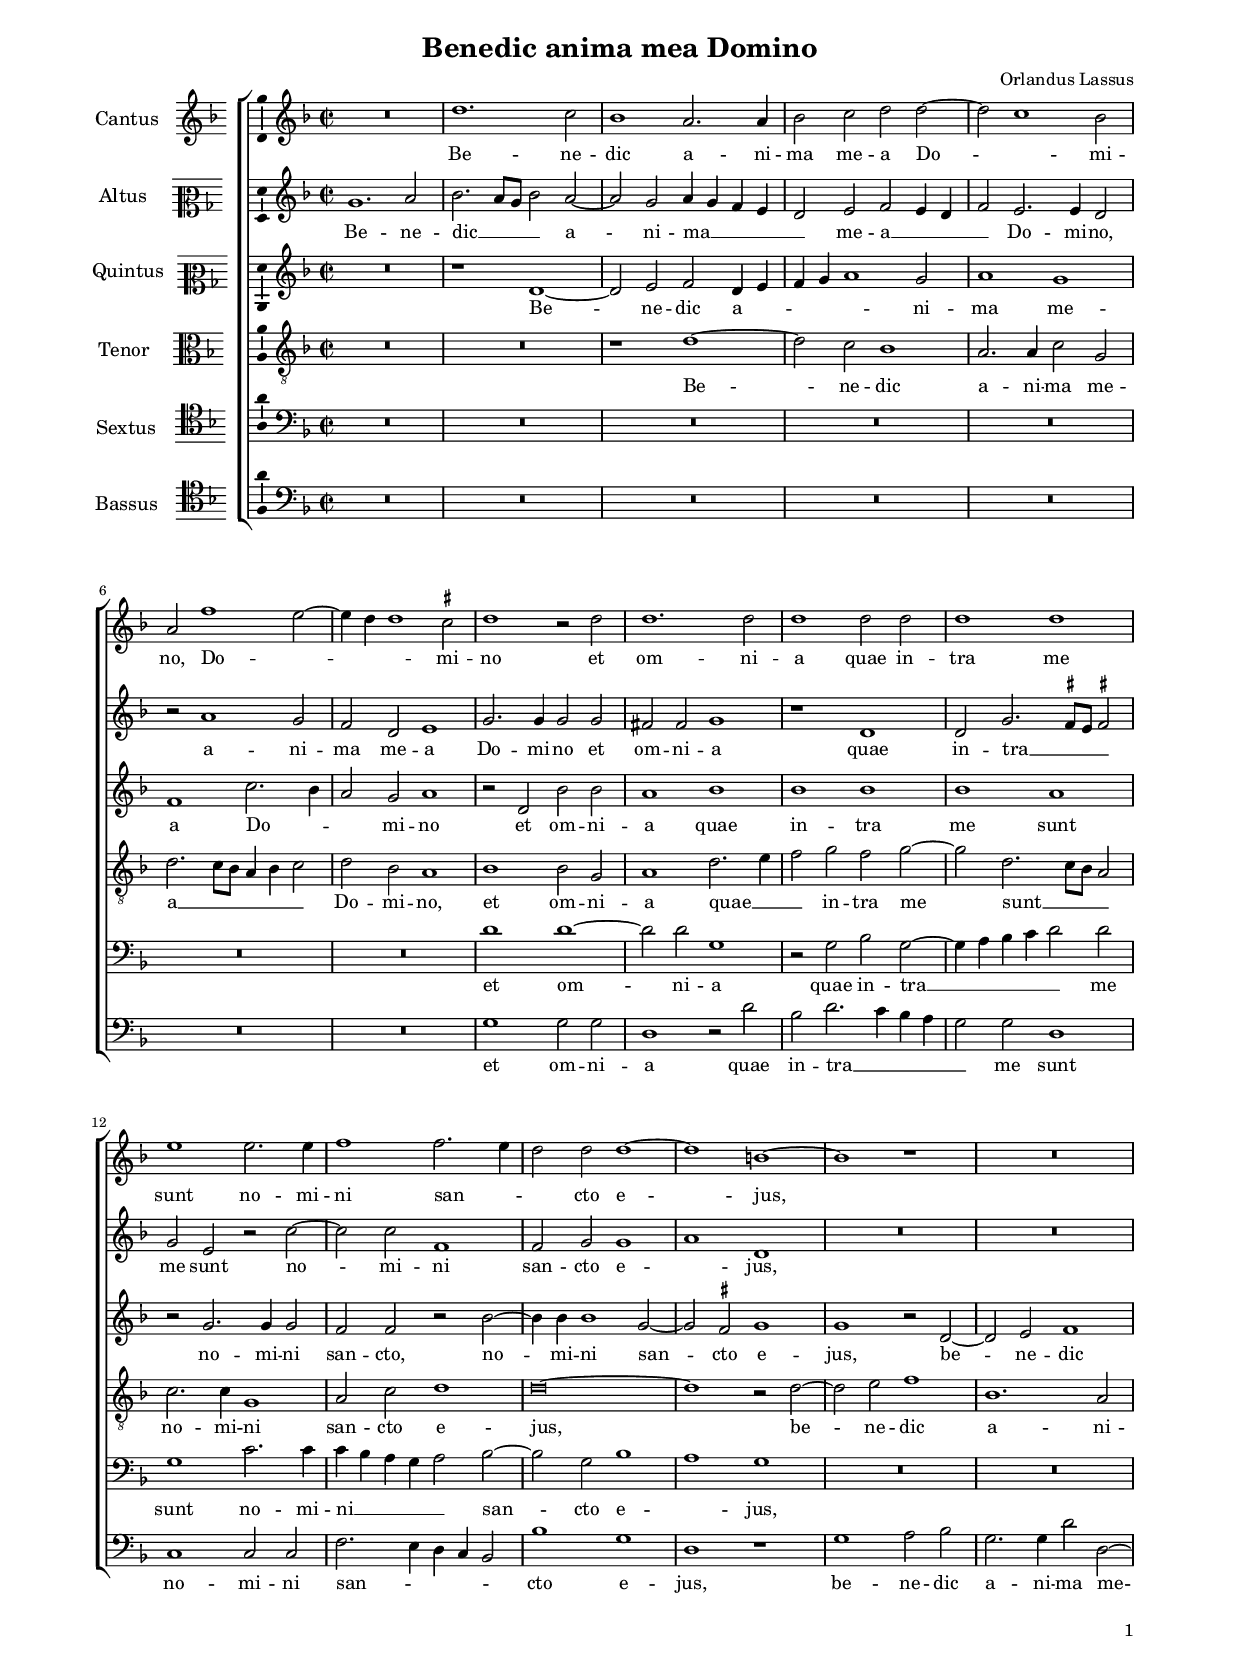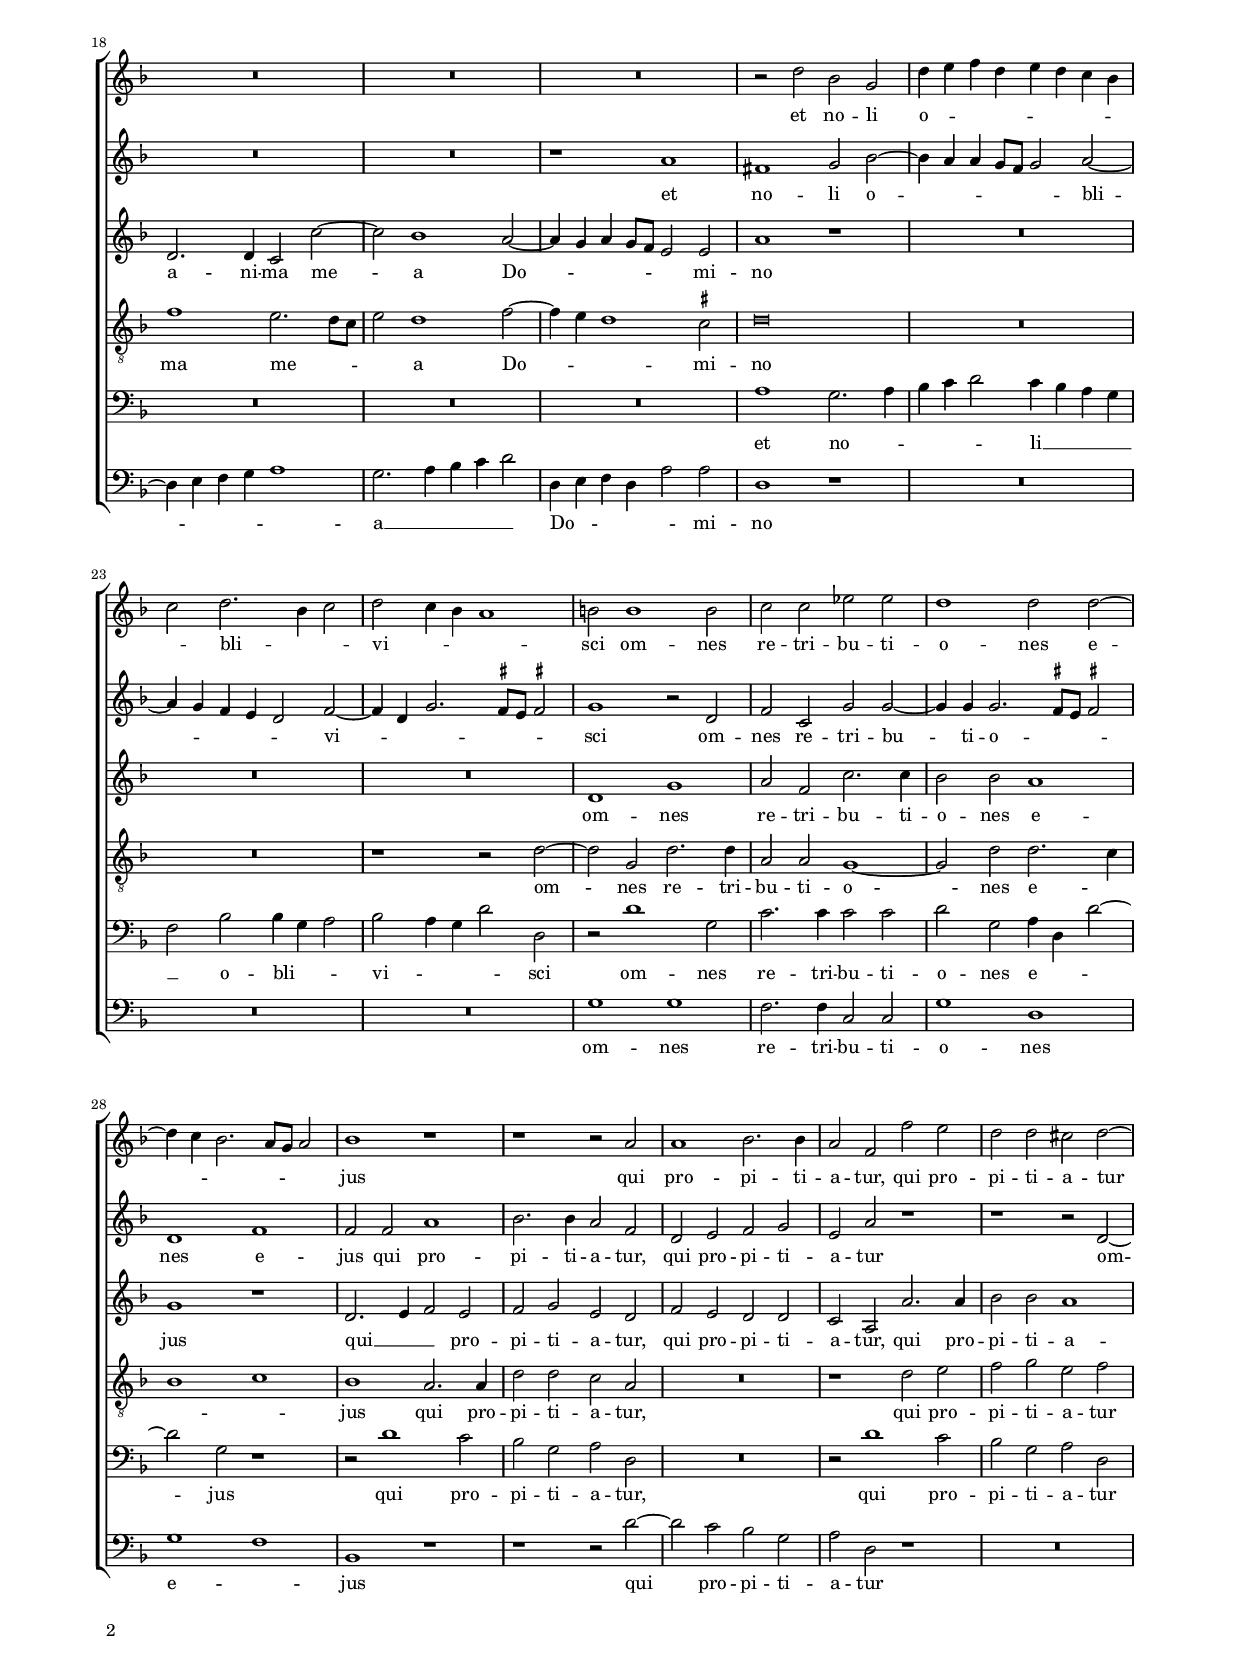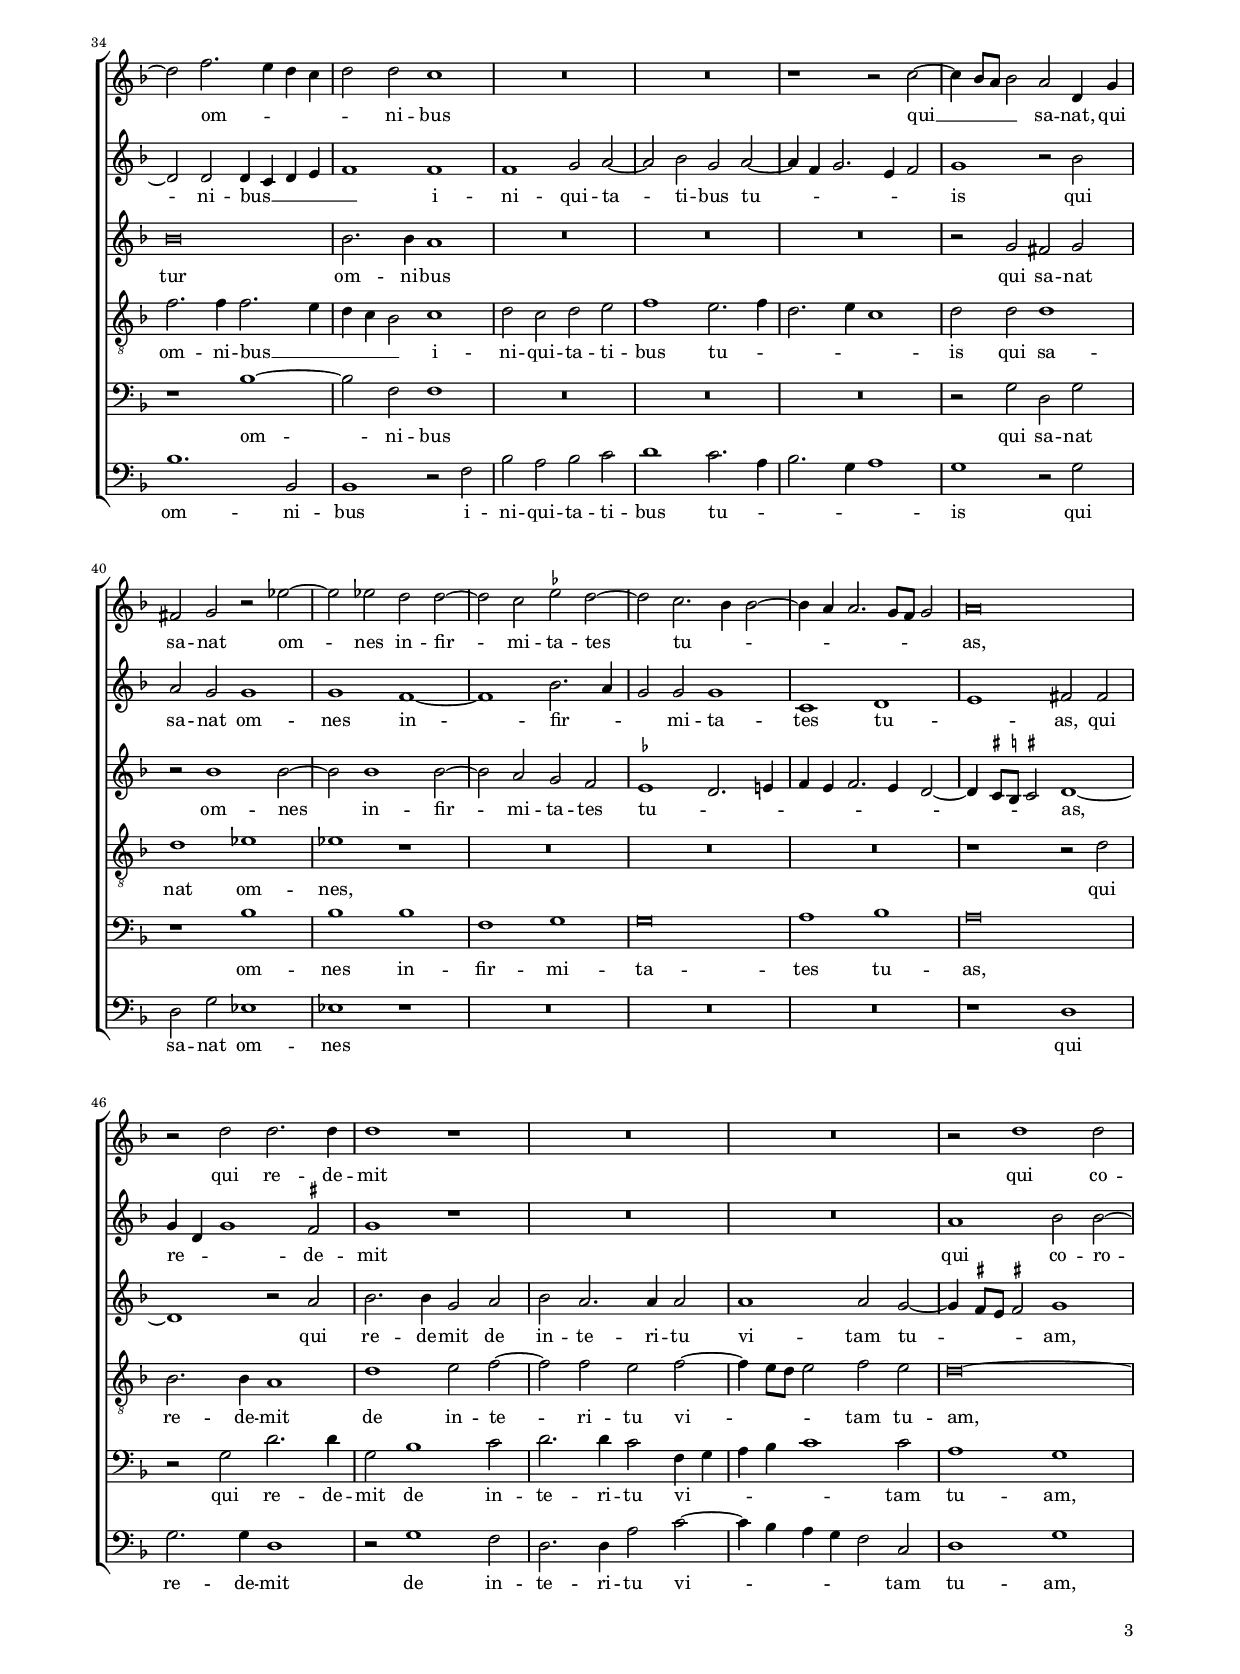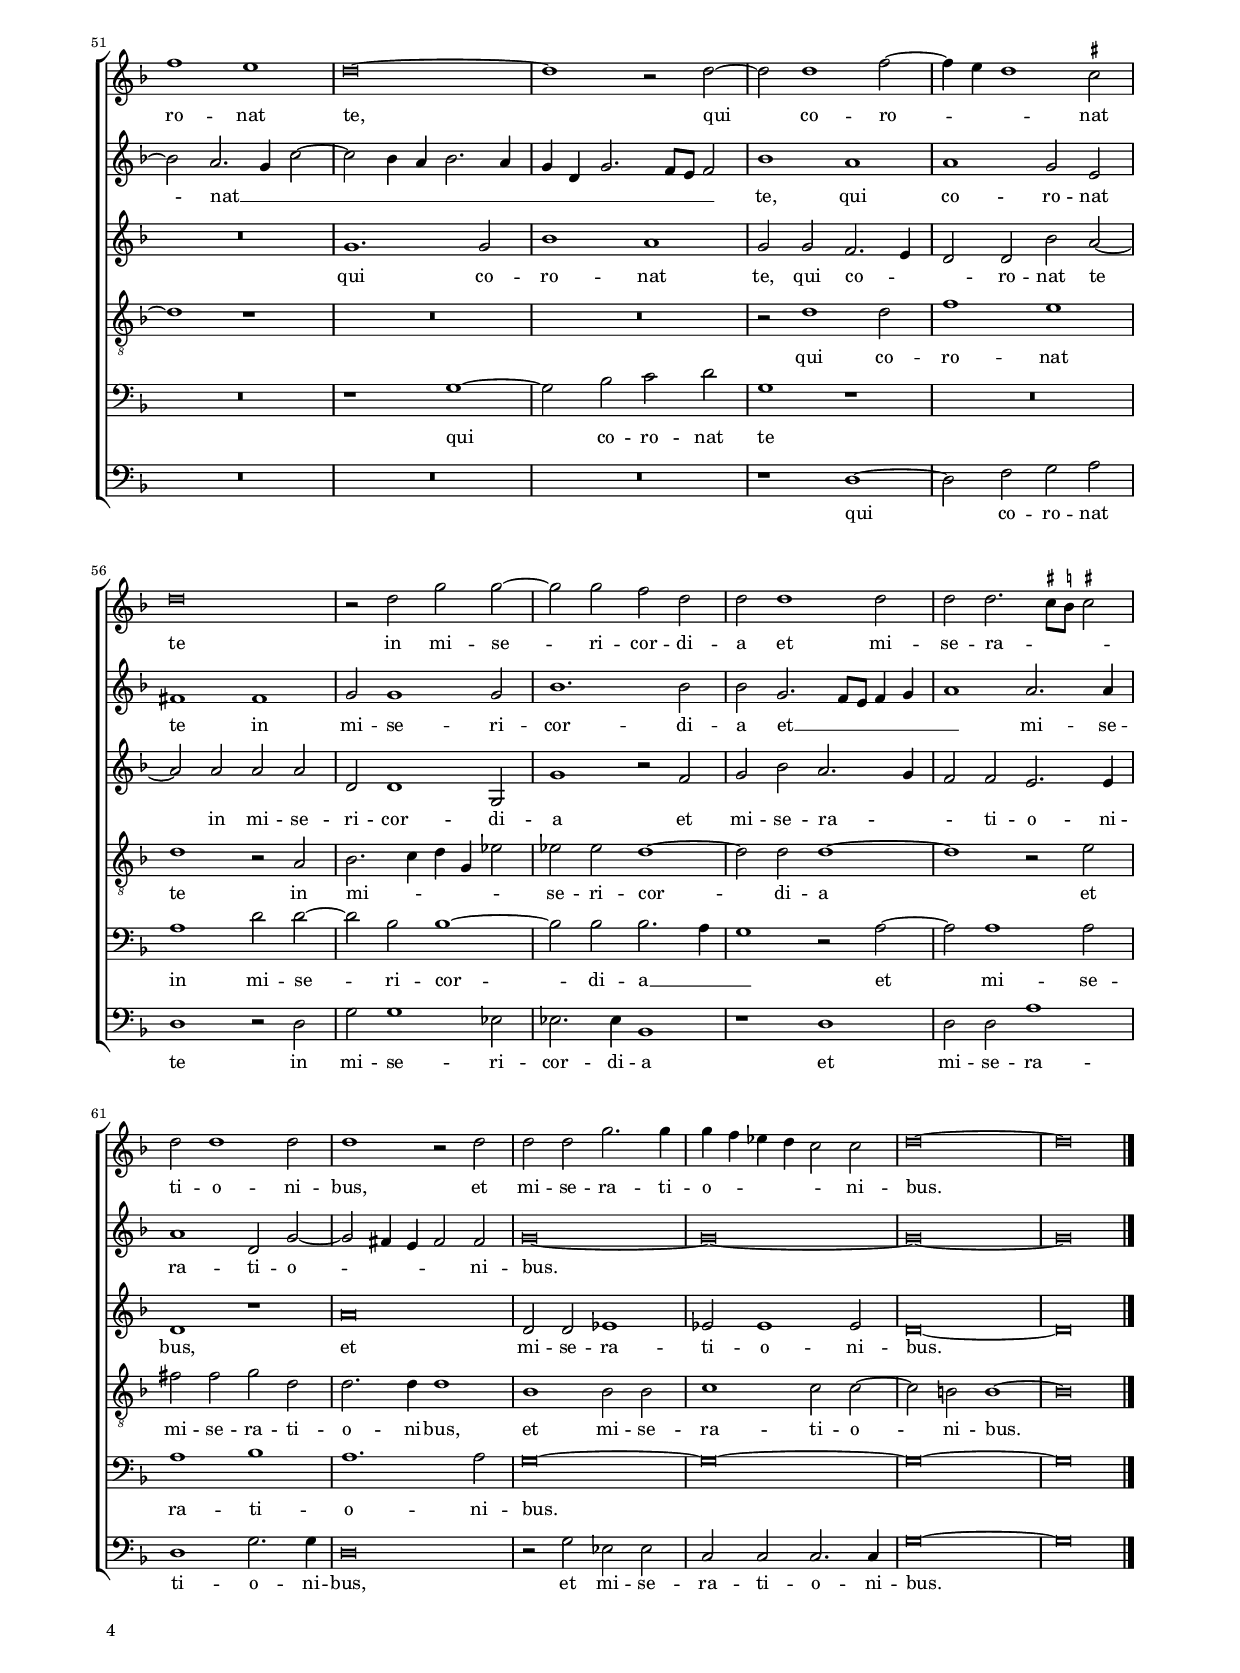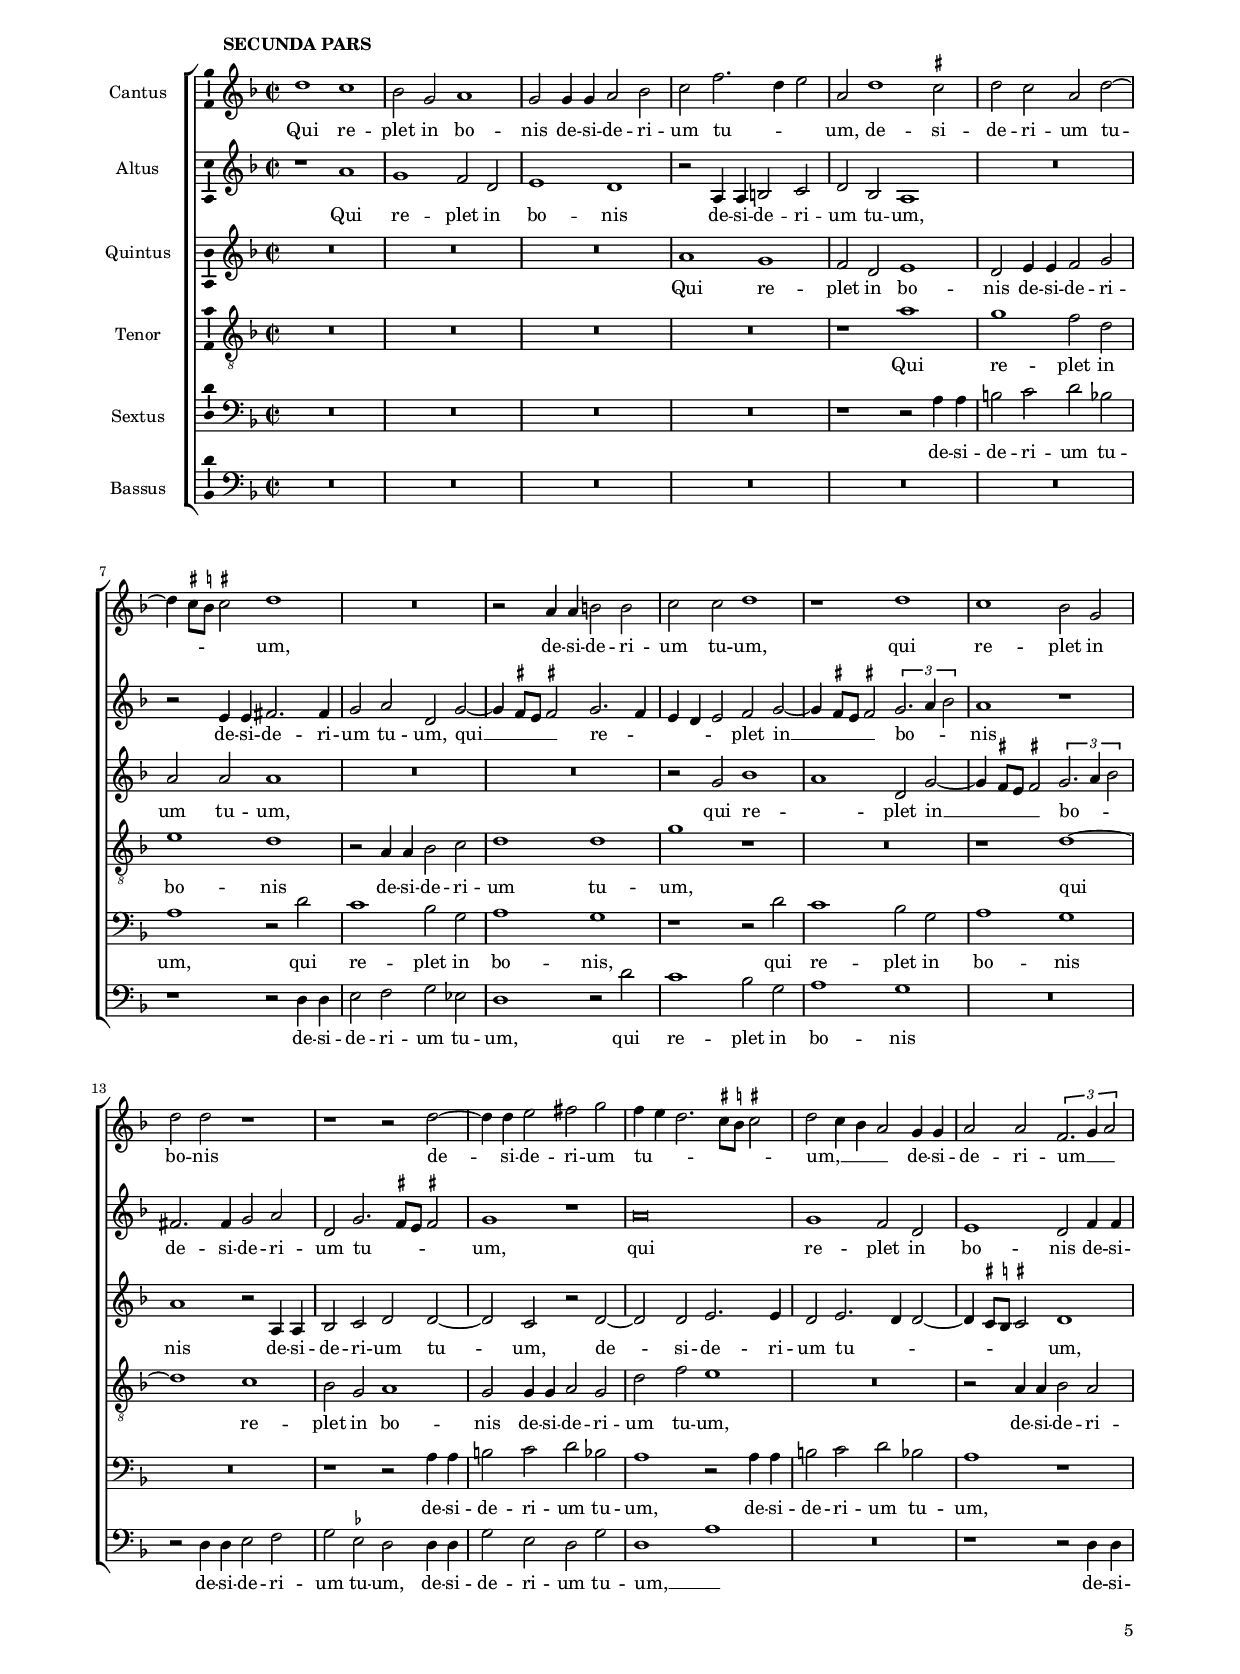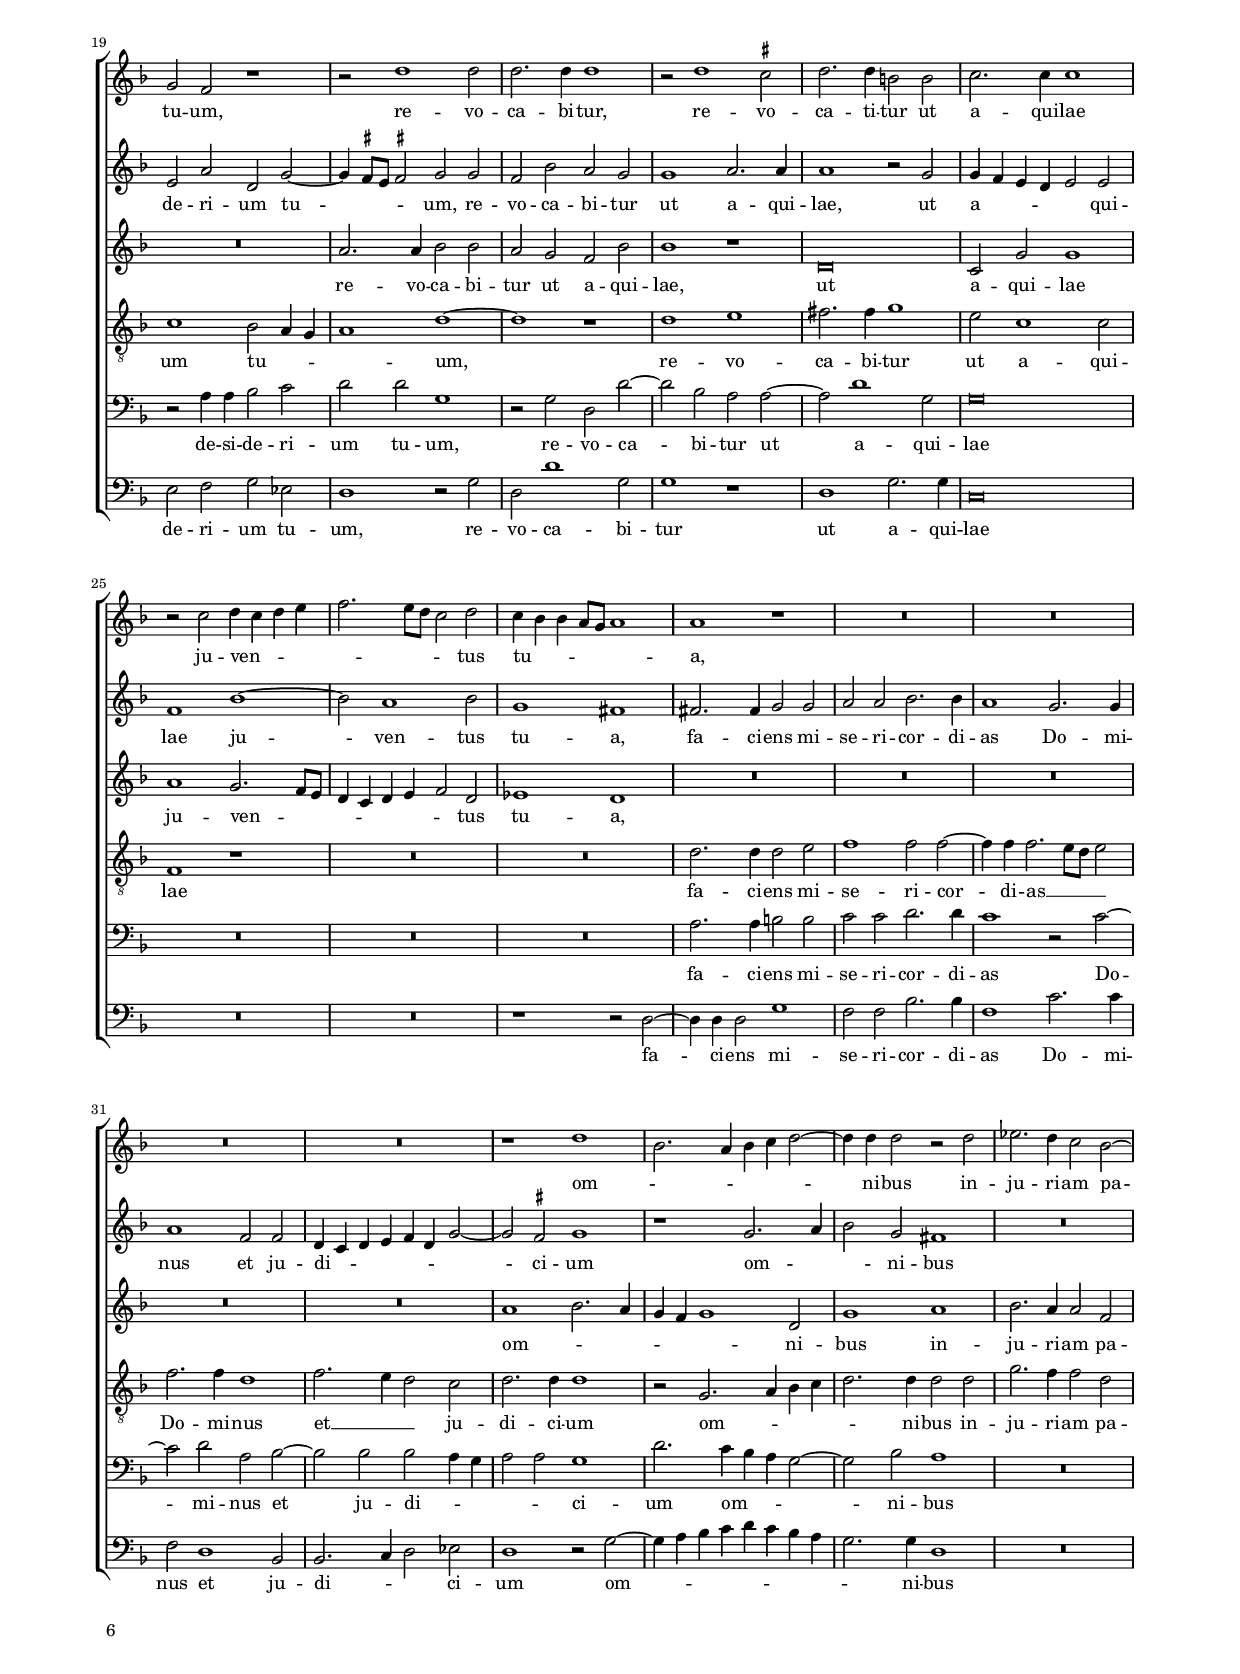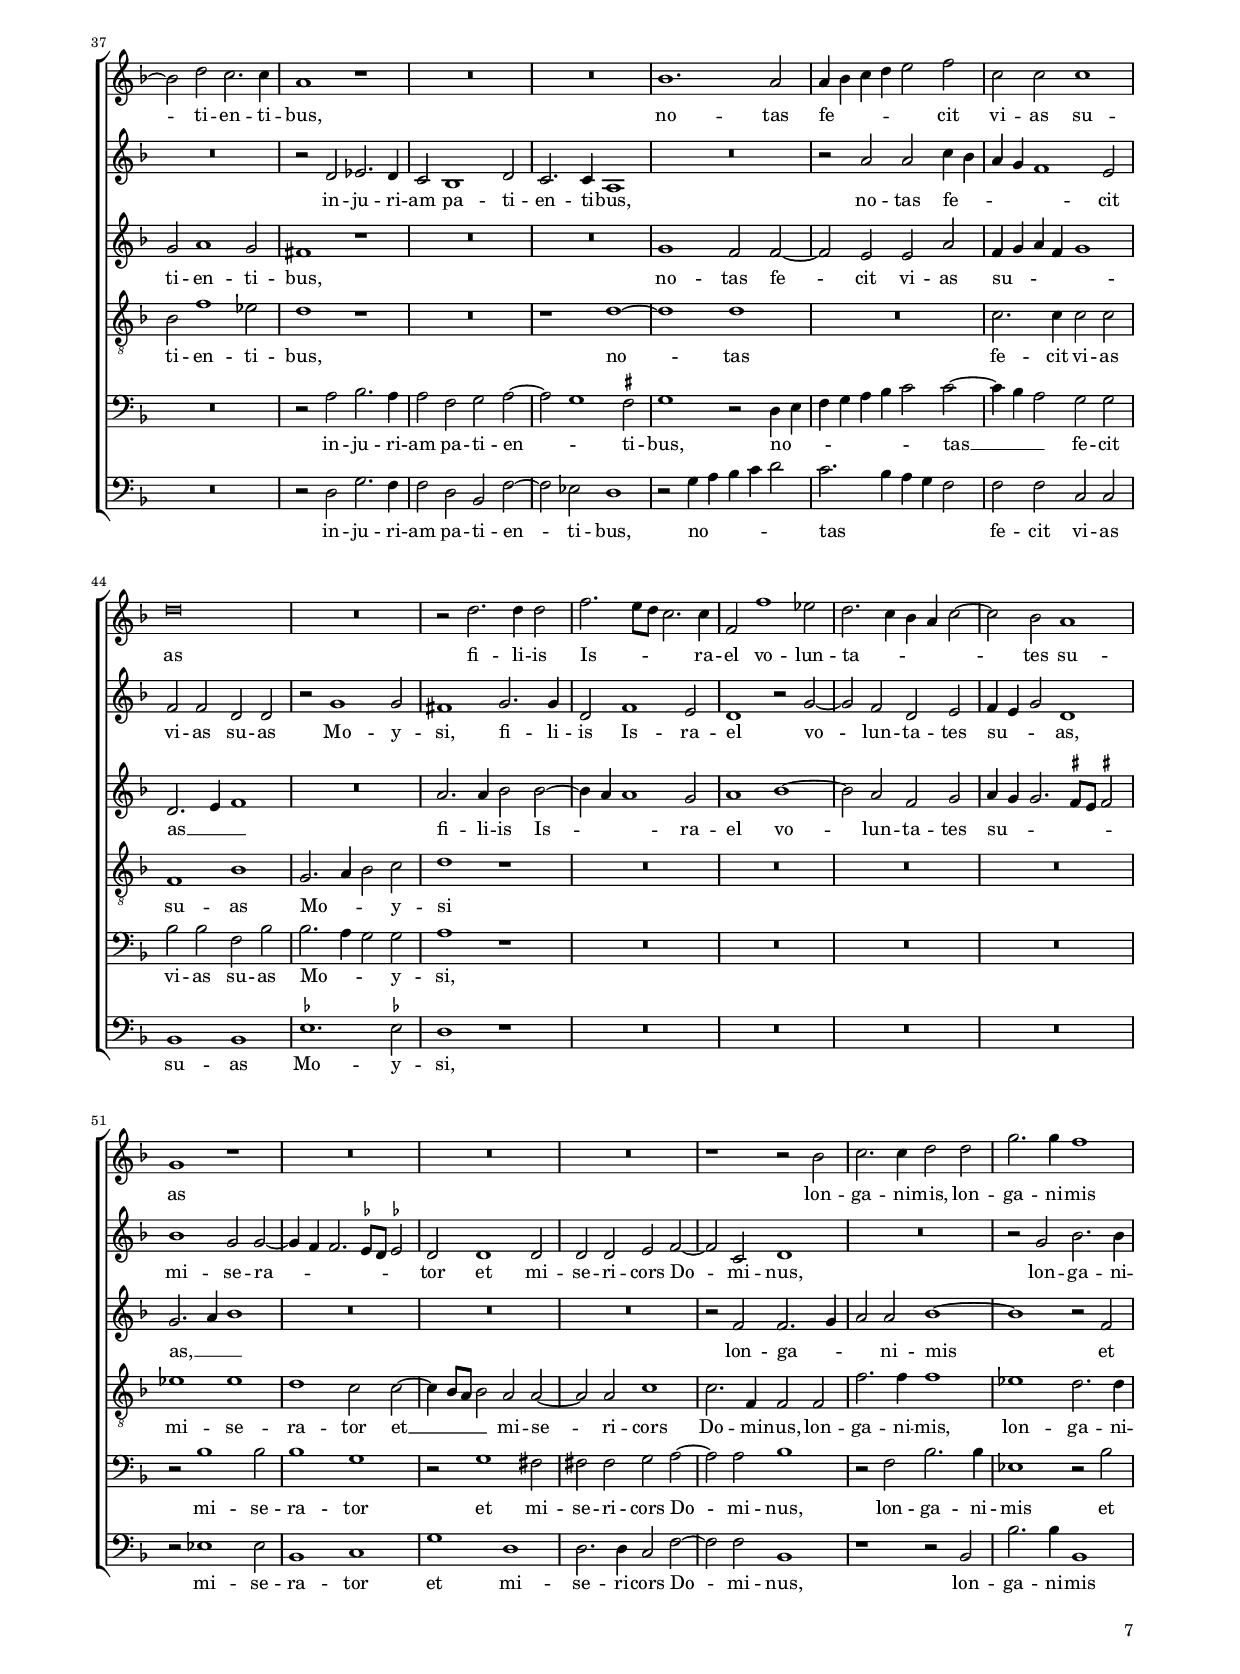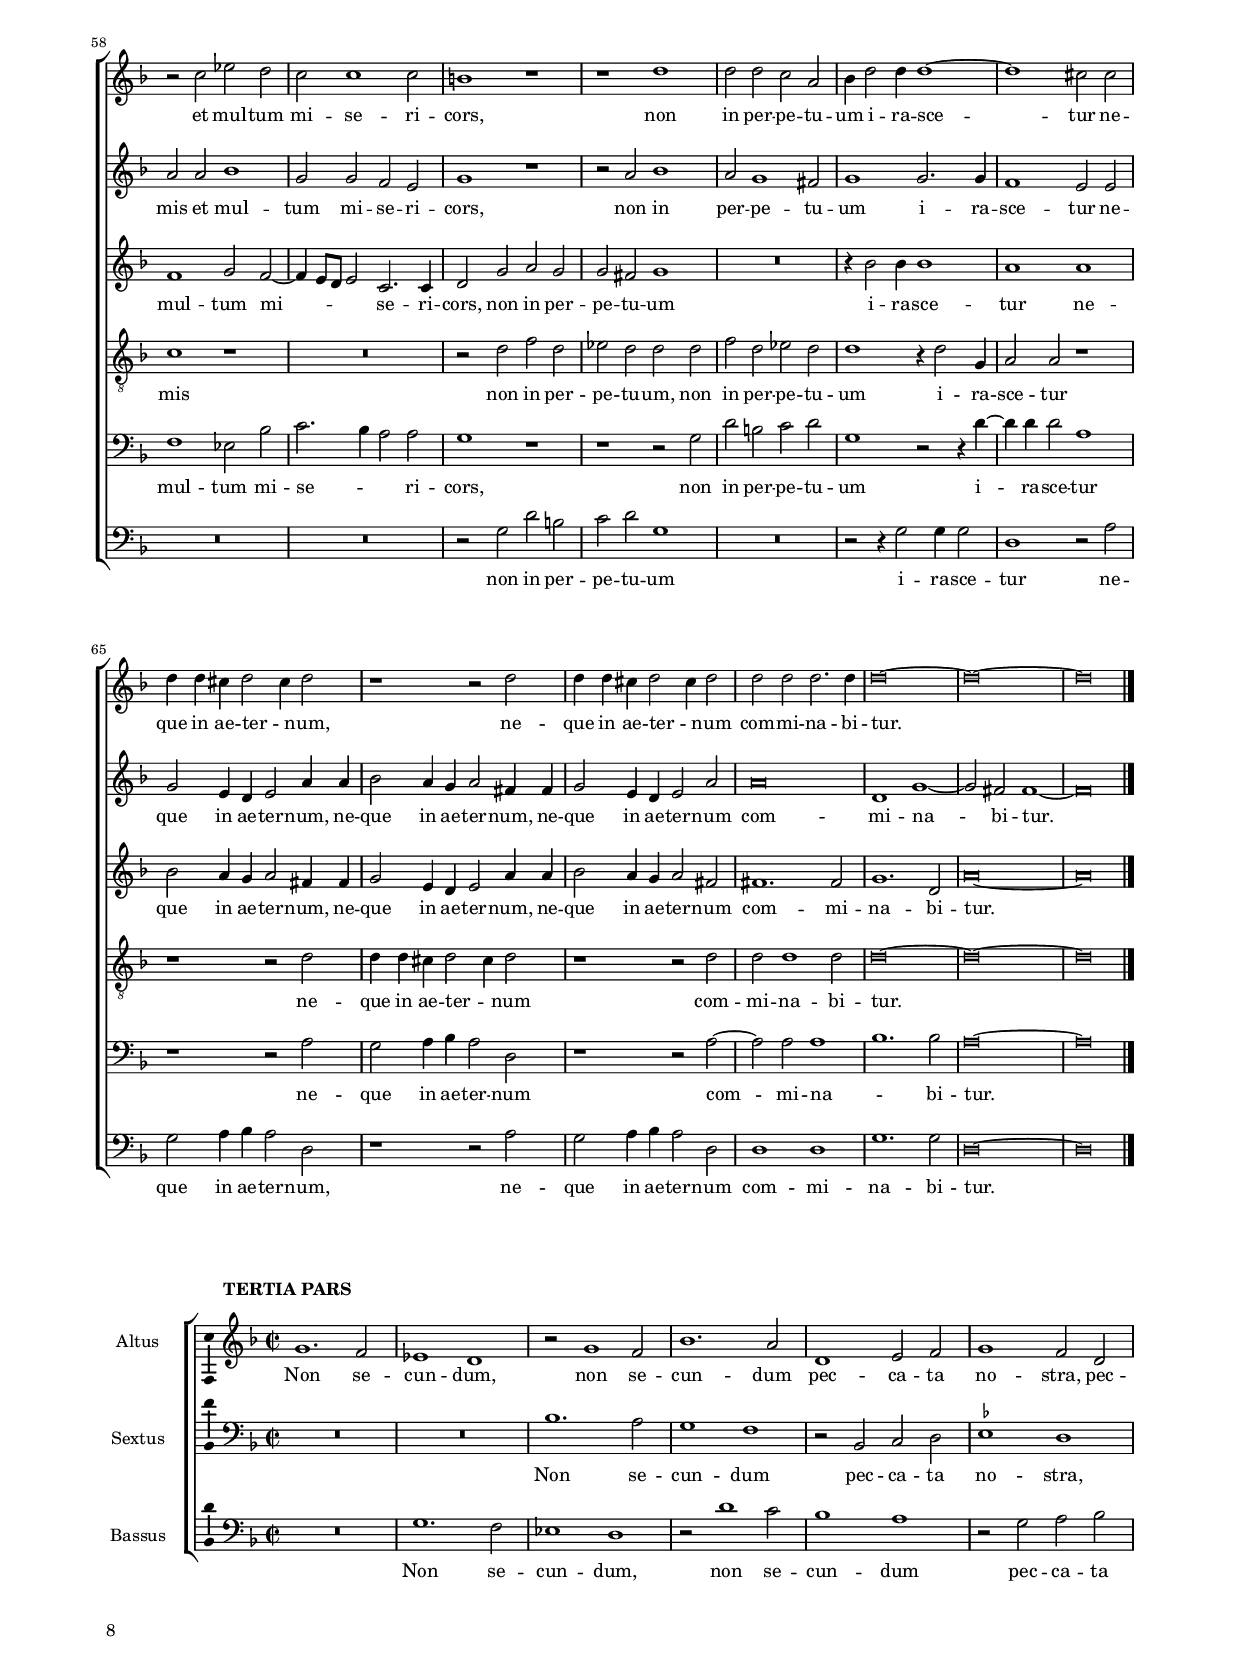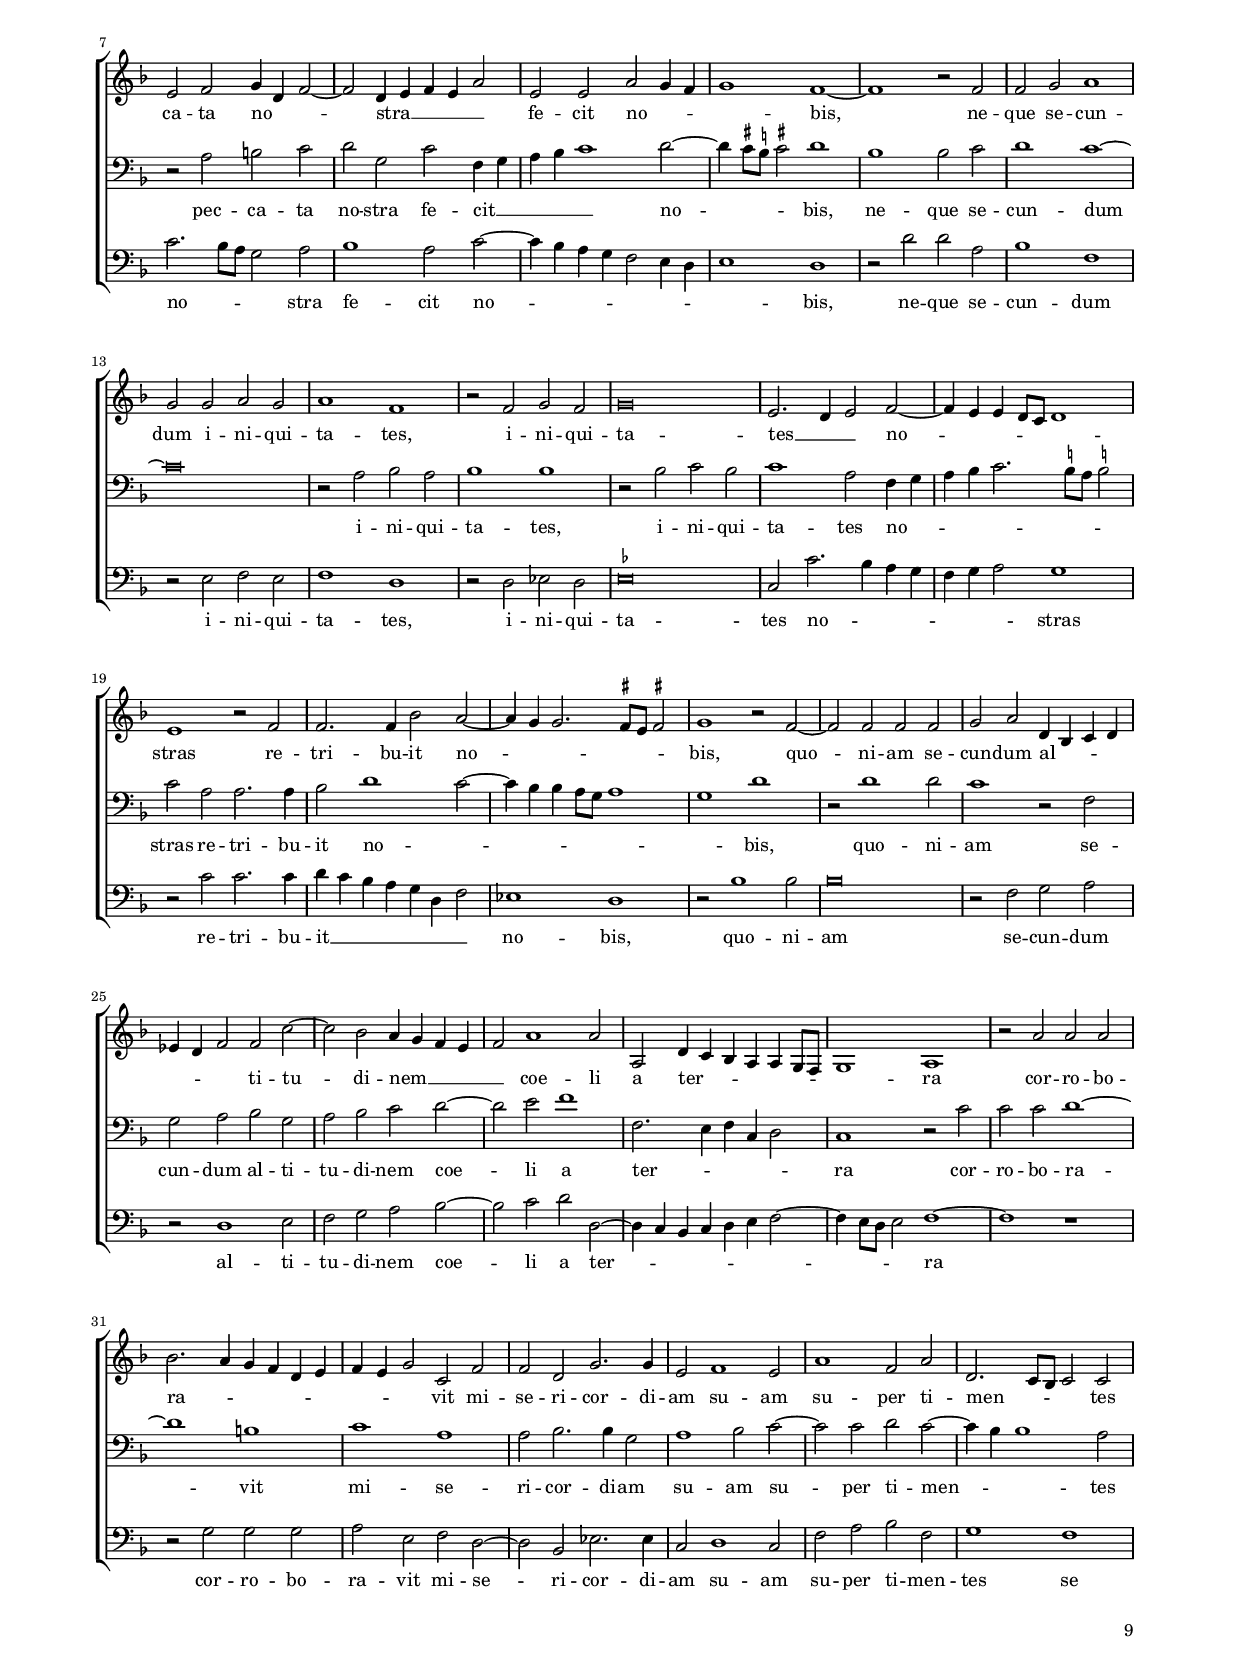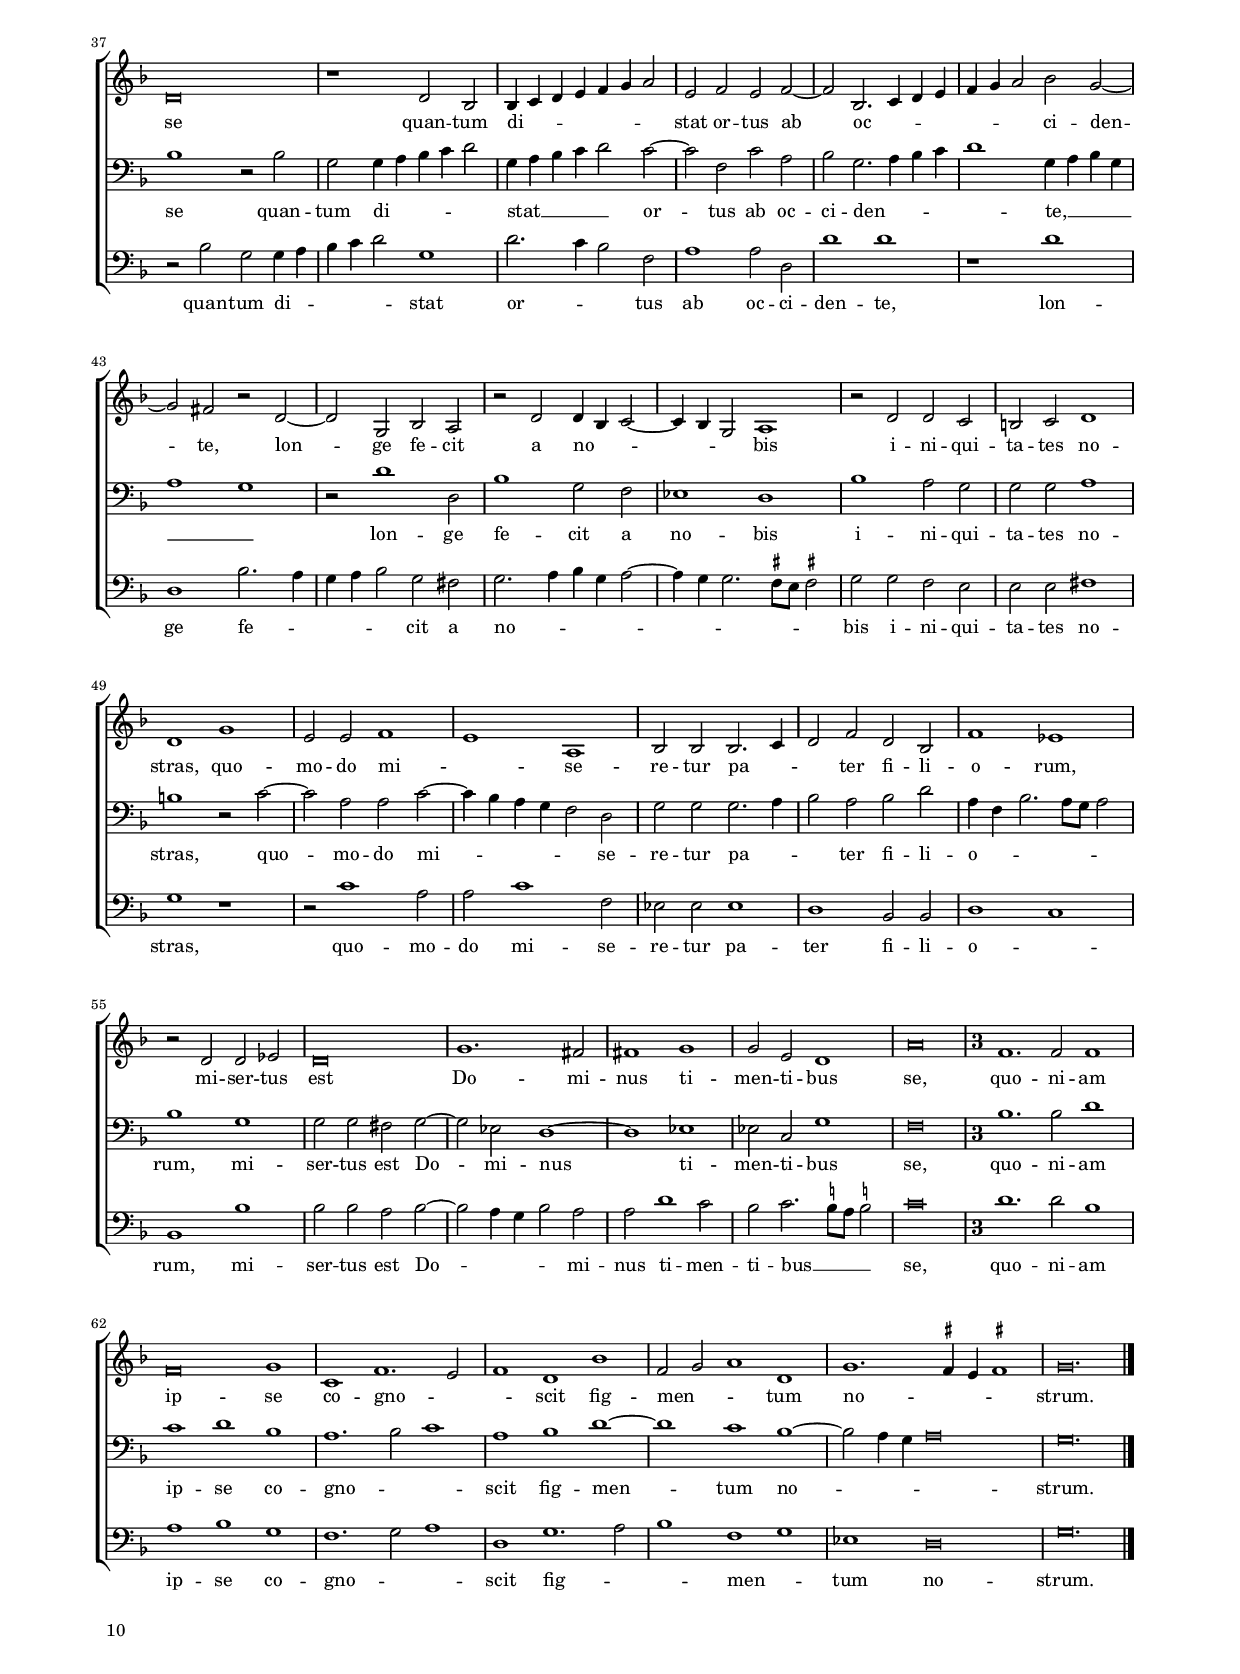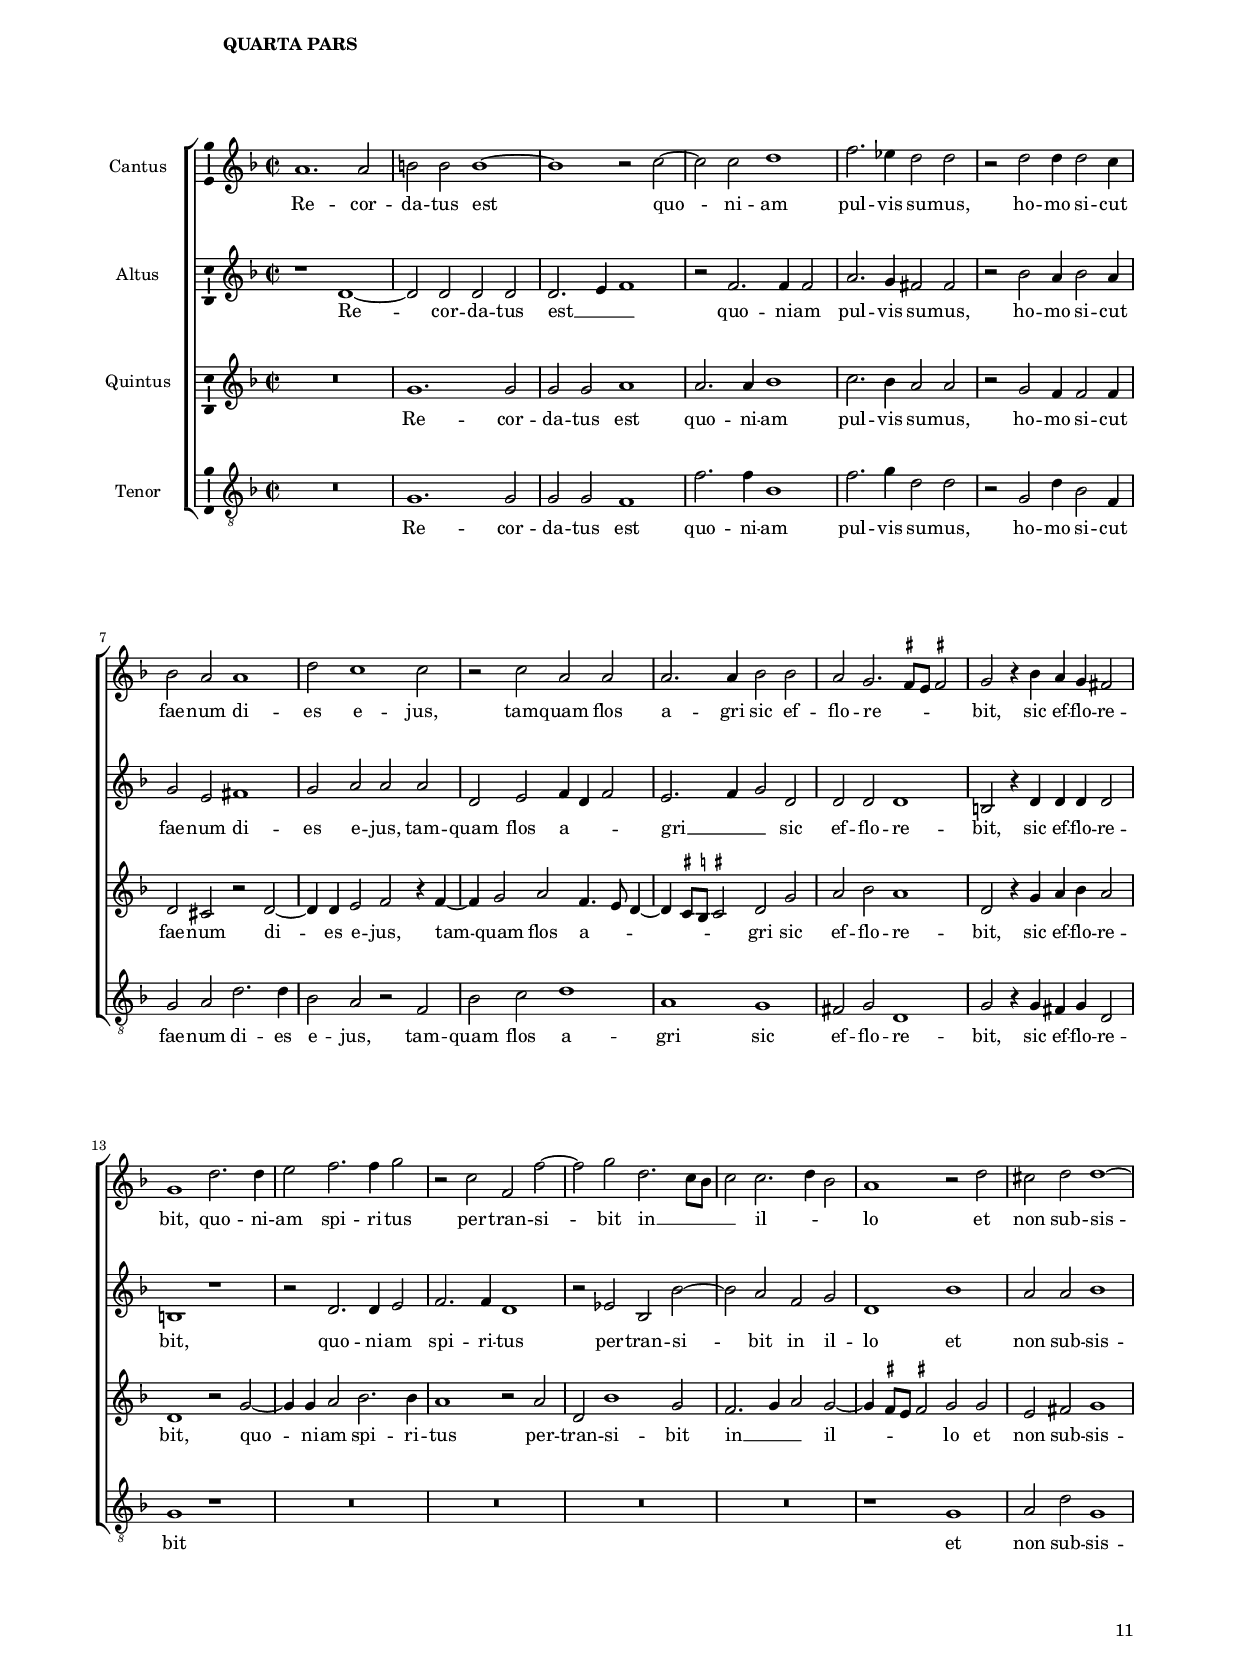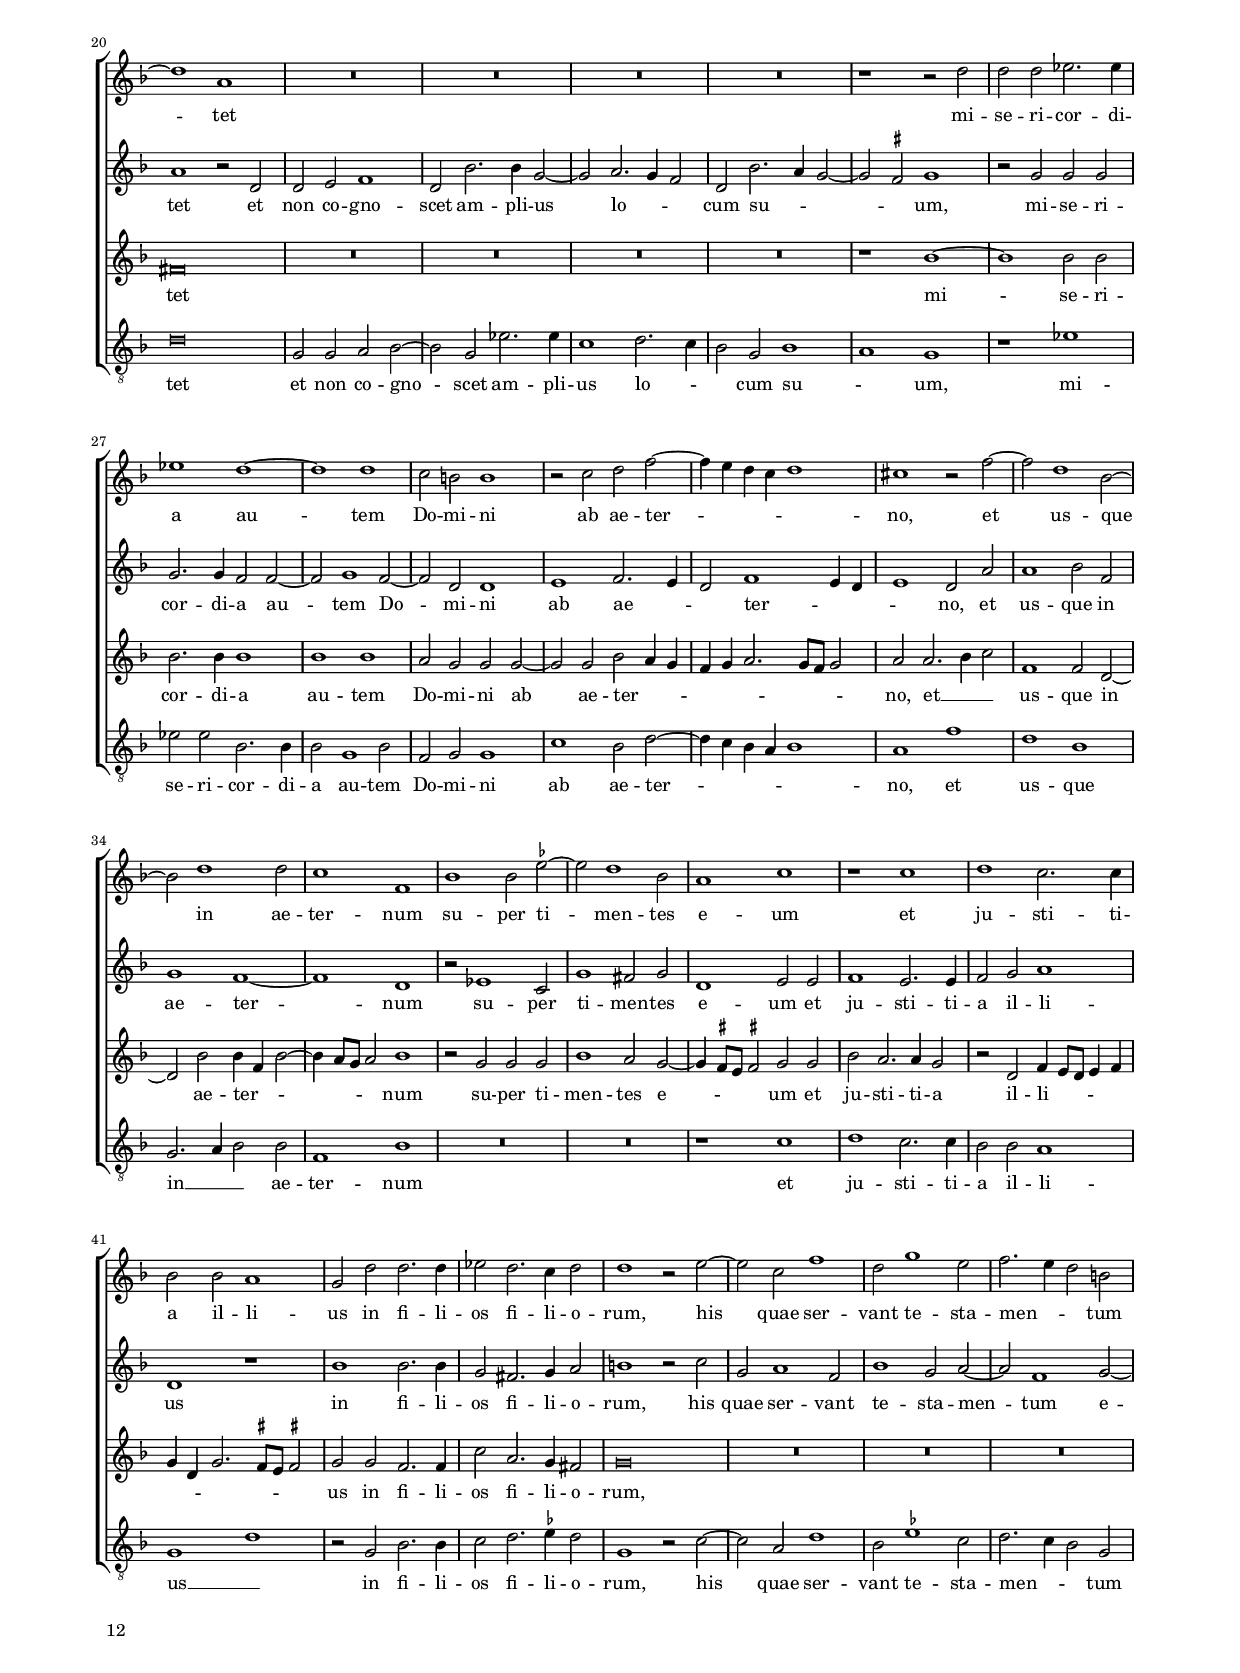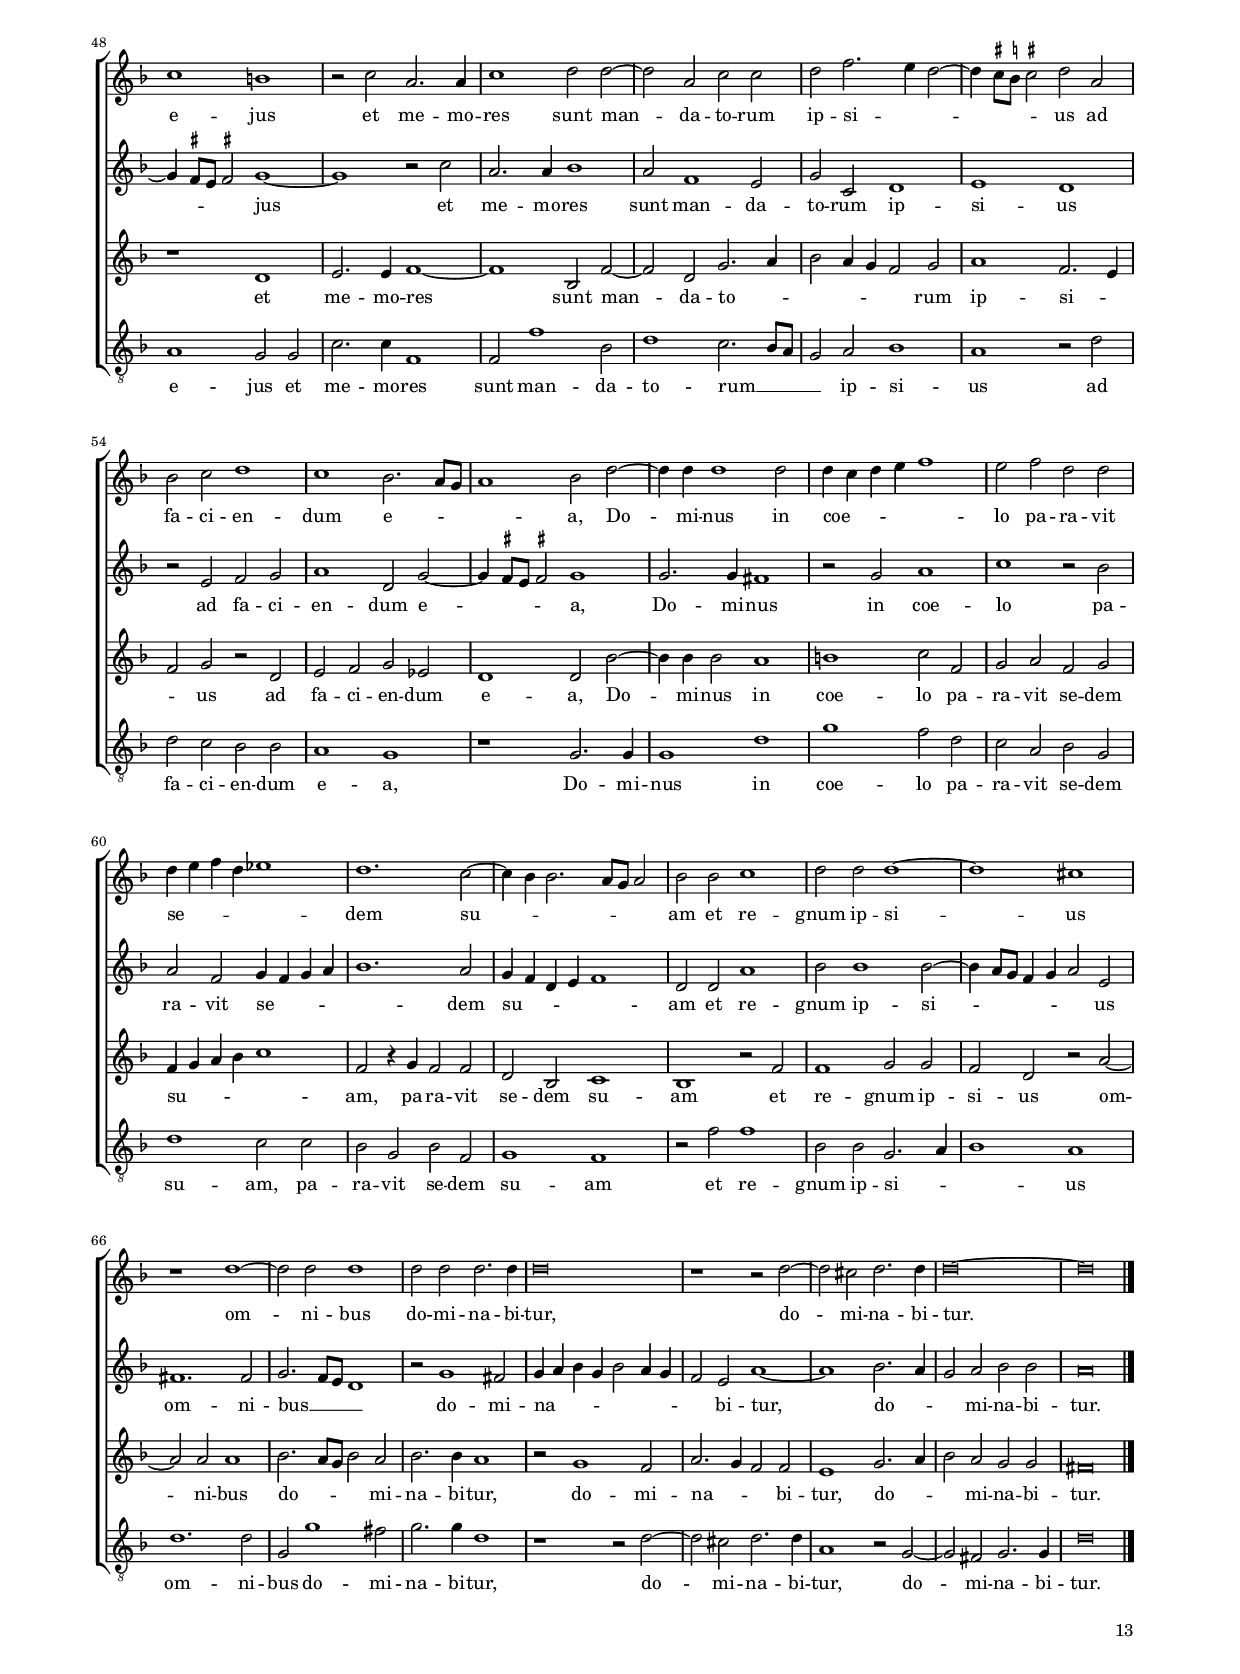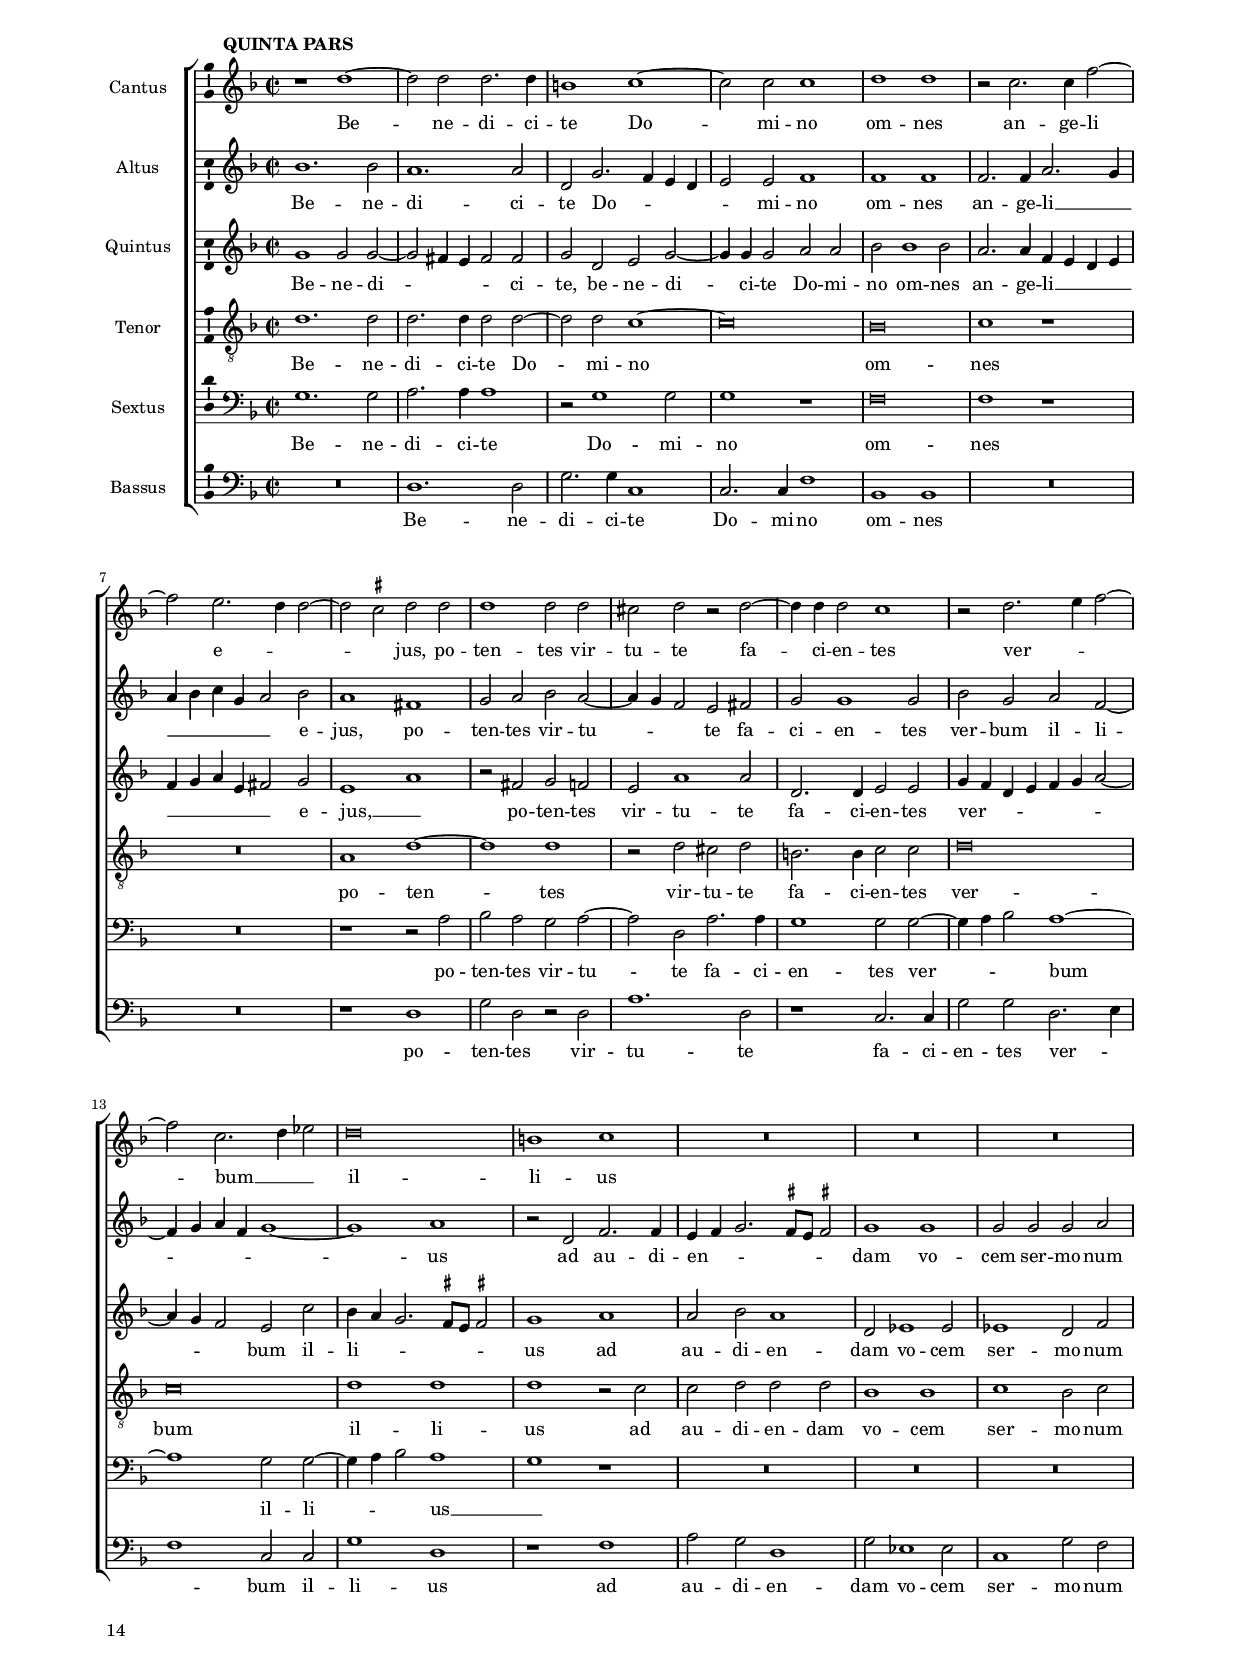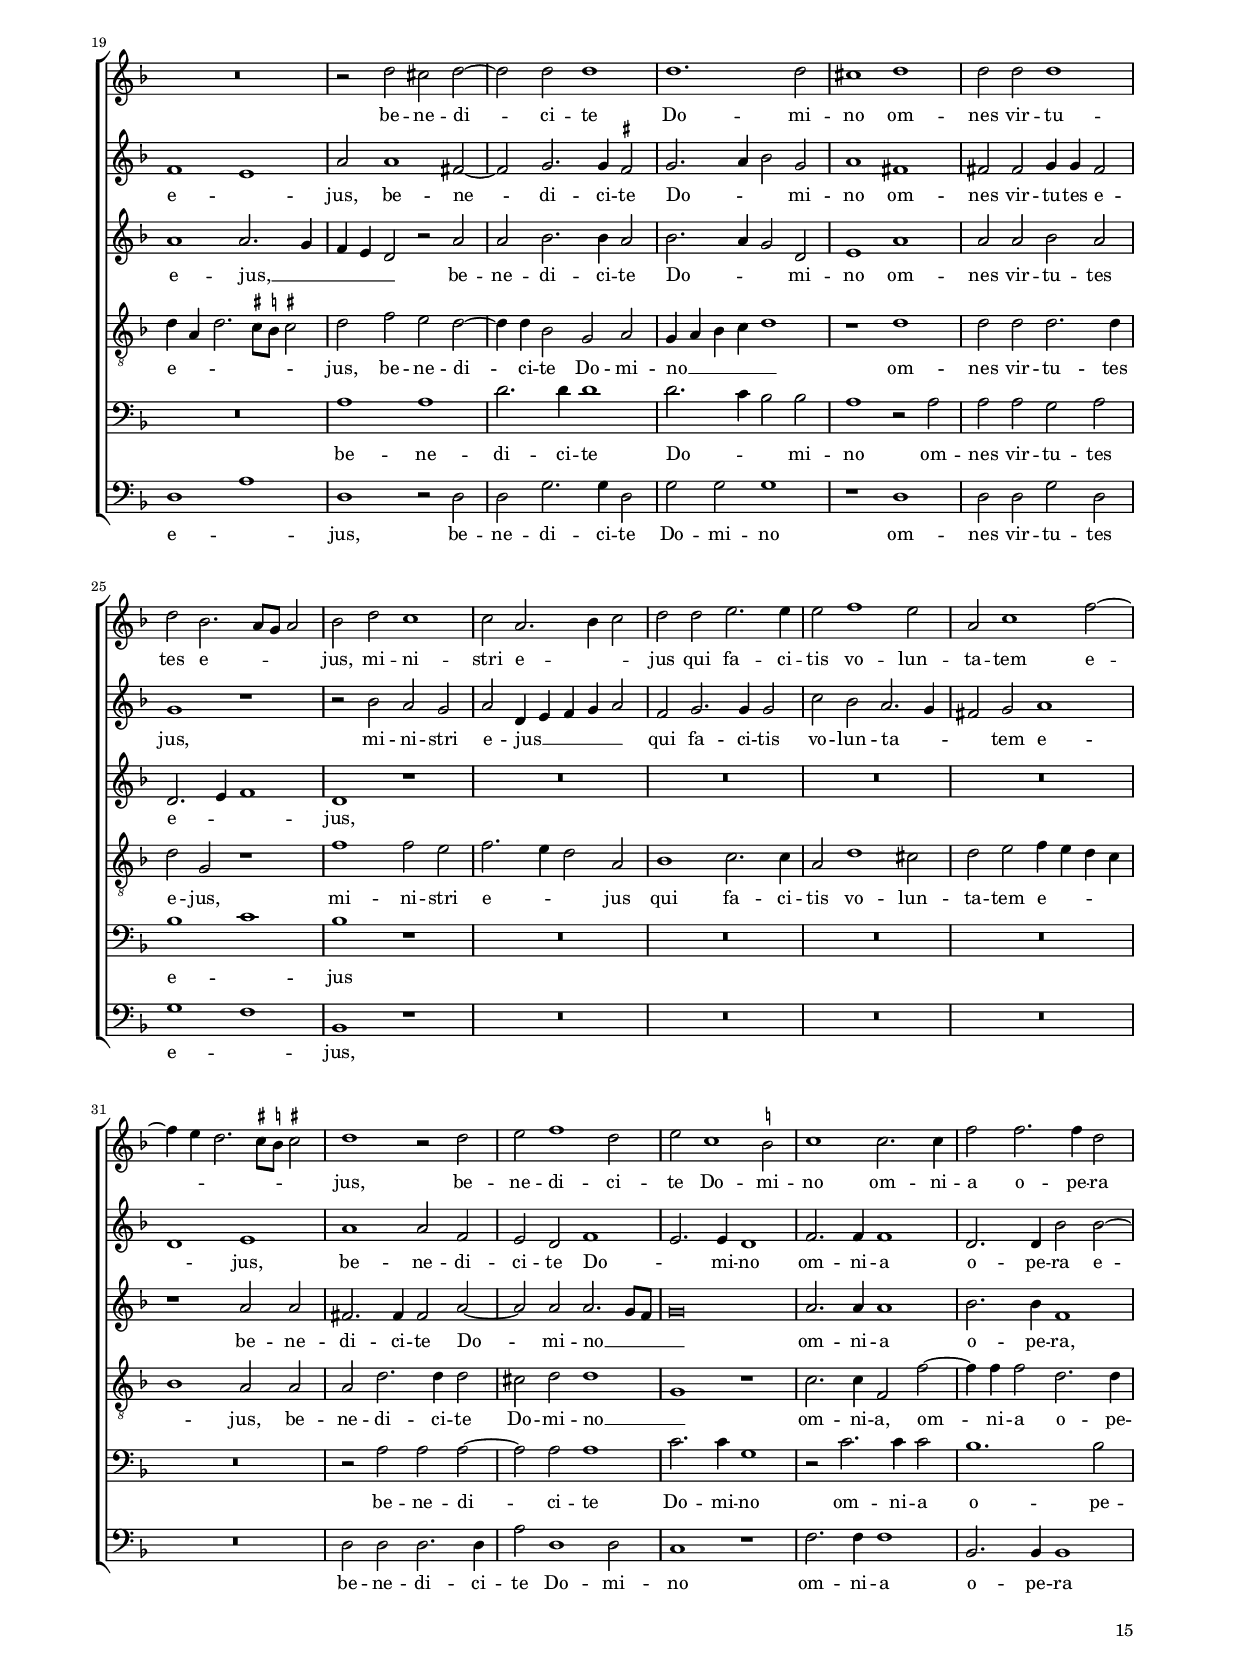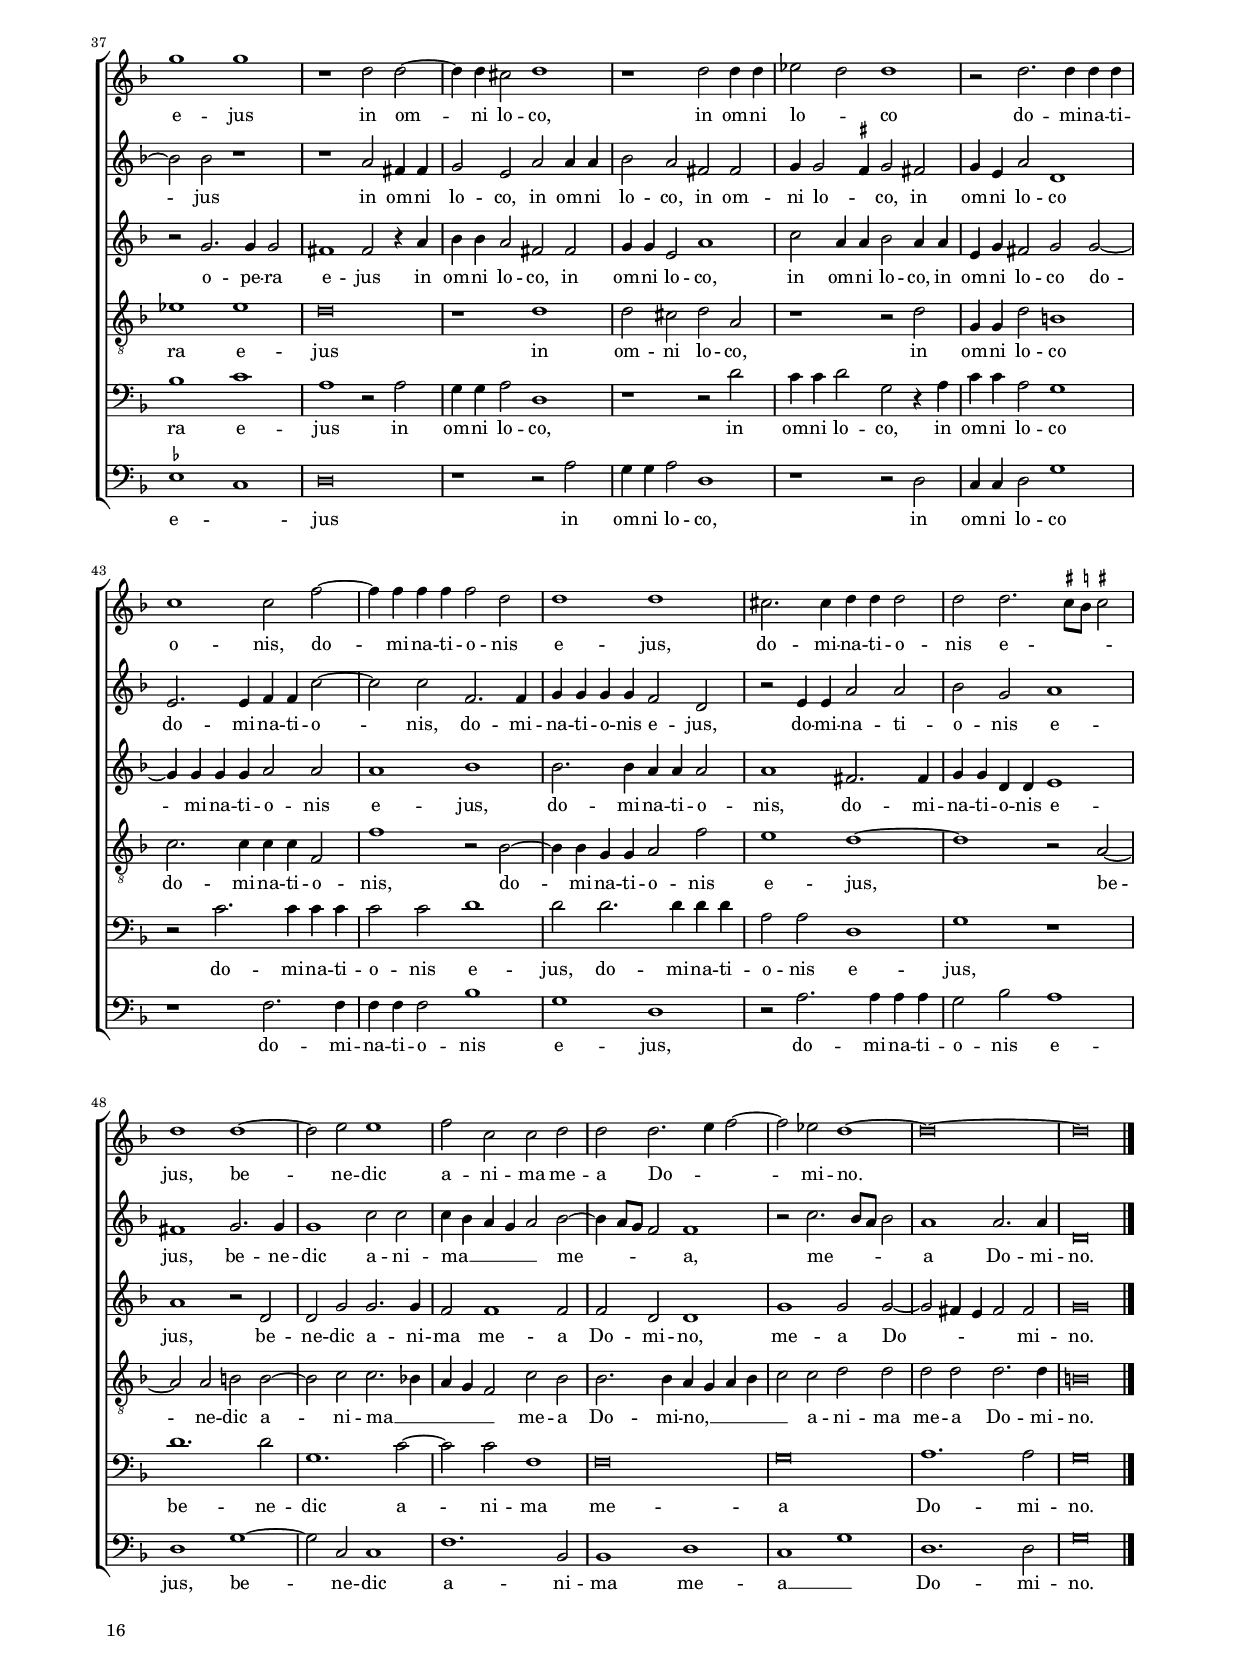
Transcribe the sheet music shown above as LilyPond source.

\header
{
  title="Benedic anima mea Domino"
  composer="Orlandus Lassus"
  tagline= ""
}

\version "2.22.1"
\include "deutsch.ly"
#(set-global-staff-size 15)
% #(set-default-paper-size "letter")
#(ly:set-option 'point-and-click #f)


	ficta = { \once \set suggestAccidentals = ##t }
	
	forget = #(define-music-function (music) (ly:music?) #{
		\accidentalStyle forget
		$music
		\accidentalStyle default
		#})

\paper
	{
    top-margin = 1.5 \cm
	bottom-margin = 1 \cm
	left-margin = 1.8 \cm
	right-margin = 1.8 \cm
	ragged-bottom = ##f
	ragged-last-bottom = ##f
	print-page-number = ##f
	score-system-spacing = #'((basic-distance . 17) (minimum-distance . 14) (padding . 5) (strechability . 250))
	system-system-spacing = #'((basic-distance . 17) (minimum-distance . 14) (padding . 5) (strechability . 250))
    oddFooterMarkup=\markup   \fill-line { "" \fromproperty #'page:page-number-string }
    evenFooterMarkup=\markup  \fill-line { \fromproperty #'page:page-number-string "" }
    last-bottom-spacing = #'((basic-distance . 12) (minimum-distance . 7) (padding . 4))
%	systems-per-page = 3
	min-systems-per-page = 3
	}

global = {
	\key f \major
	\time 2/2 \set Score.measureLength = #(ly:make-moment 2/1)
    \set Score.tempoHideNote = ##t
    \tempo 2 = 90
    \skip 1*2*66 \bar "|." \pageBreak
	}


incipitcantus = \markup { \score {
	{
	\set Staff.instrumentName = \markup { \fontsize #1 "Cantus" }
	\key f \major
	\clef violin
	s4 \bar ""
	}
	\layout  {
	raggedright = ##t
	indent = 1.6 \cm
	line-width = 2.2 \cm
	\context { \Staff \remove Time_signature_engraver }
	\override Staff.Clef.Y-extent = #'(0 . 0)
	}} \hspace #1 }
      
      
incipitaltus = \markup { \score {
	{
	\set Staff.instrumentName = \markup { \fontsize #1 "Altus" }
	\key f \major
	\clef mezzosoprano
	s4 \bar ""
	}
	\layout  {
	raggedright = ##t
	indent = 1.6 \cm
	line-width = 2.2 \cm
	\context { \Staff \remove Time_signature_engraver }
	\override Staff.Clef.Y-extent = #'(0 . 0)
	}} \hspace #1 }

      
incipitquintus = \markup { \score {
	{
	\set Staff.instrumentName = \markup { \fontsize #1 "Quintus" }
	\key f \major
	\clef mezzosoprano
	s4 \bar ""
	}
	\layout  {
	raggedright = ##t
	indent = 1.6 \cm
	line-width = 2.2 \cm
	\context { \Staff \remove Time_signature_engraver }
	\override Staff.Clef.Y-extent = #'(0 . 0)
	}} \hspace #1 }


incipittenor = \markup { \score {
	{
	\set Staff.instrumentName = \markup { \fontsize #1 "Tenor" }
	\key f \major
	\clef alto
	s4 \bar ""
	}
	\layout  {
	raggedright = ##t
	indent = 1.6 \cm
	line-width = 2.2 \cm
	\context { \Staff \remove Time_signature_engraver }
	\override Staff.Clef.Y-extent = #'(0 . 0)
	}} \hspace #1 }
      

incipitsextus = \markup { \score {
	{
	\set Staff.instrumentName = \markup { \fontsize #1 "Sextus" }
	\key f \major
	\clef tenor
	s4 \bar ""
	}
	\layout  {
	raggedright = ##t
	indent = 1.6 \cm
	line-width = 2.2 \cm
	\context { \Staff \remove Time_signature_engraver }
	\override Staff.Clef.Y-extent = #'(0 . 0)
	}} \hspace #1 }
    
      
incipitbassus = \markup { \score {
	{
	\set Staff.instrumentName = \markup { \fontsize #1 "Bassus" }
	\key f \major
	\clef tenor
        s4 \bar ""
	}
	\layout  {
	raggedright = ##t
	indent = 1.6 \cm
	line-width = 2.2 \cm
	\context { \Staff \remove Time_signature_engraver }
	\override Staff.Clef.Y-extent = #'(0 . 0)
	}} \hspace #1 }


cantus =  \relative c''
	{
	R\breve
	d1. c2
	b1 a2. a4
	b2 c d d~
%5
	d2 c1 b2 |
	a2 f'1 e2~
	e4 d d1 \ficta cis2
	d1 r2 d
	d1. d2
%10
	d1 d2 d |
	d1 d
	e1 e2. e4
	f1 f2. e4
	d2 d d1~
%15
	d1 h~ |
	h1 r
	R\breve
	R\breve
	R\breve
%20
	R\breve |
	r2 d b g
	d'4 e f d e d c b
	c2 d2. b4 c2
	d2 c4 b a1
%25
	h2 h1 h2 |
	c2 c es es
	d1 d2 d~
	d4 c b2. a8 g a2
	b1 r
%30
	r1 r2 a |
	a1 b2. b4
	a2 f f'2 e
	d d cis2 d~
	d2 f2. e4 d c
%35
	d2 d c1 |
	R\breve
	R\breve
	r1 r2 c~
	c4 b8 a b2 a d,4 g
%40
	fis2 g r es'~ |
	es2 es d d~
	d2 c \ficta es d~
	d2 c2. b4 b2~
	b4 a a2. g8 f g2
%45
	a\breve |
	r2 d d2. d4
	d1 r
	R\breve
	R\breve
%50
	r2 d1 d2 |
	f1 e
	d\breve~
	d1 r2 d~
	d2 d1 f2~
%55
	f4 e d1 \ficta cis2 |
	d\breve
	r2 d g g~
	g2 g f d
	d2 d1 d2
%60
	d2 d2. \ficta cis8 \ficta h \ficta cis!2 |
	d2 d1 d2
	d1 r2 d
	d2 d g2. g4
	g4 f es d c2 c
%65
	d\breve~
    d\breve |
	}


altus = \relative c'
	{
	g'1.  a2
	b2. a8 g b2 a~
	a2 g a4 g f e
	d2 e f e4 d
%5
	f2 e2. e4 d2 |
	r2 a'1 g2
	f2 d e1
	g2. g4 g2 g
	fis2 fis g1
%10
	r1 d |
	d2 g2. \ficta fis8 e \ficta fis!2
	g2 e r c'~
	c2 c f,1
	f2 g g1
%15
	a1 d, |
	R\breve
	R\breve
	R\breve
	R\breve
%20
	r1 a' |
	fis1 g2 b~
	b4 a a g8 f g2 a~
	a4 g f e d2 f~
	f4 d g2. \ficta fis8 e \ficta fis!2
%25
	g1 r2 d |
	f2 c g'2 g~
	g4 g g2. \ficta fis8 e \ficta fis!2
	d1 f
	f2 f a1
%30
	b2. b4 a2 f |
	d2 e f g
	e2 a r1
	r1 r2 d,~
	d2 d d4 c d e
%35
	f1 f |
	f1 g2 a~
	a2 b g a~
	a4 f g2. e4 f2
	g1 r2 b
%40
	a2 g g1 |
	g1 f~
	f1 b2. a4
	g2 g g1
	c,1 d
%45
	e1 fis2 fis |
	g4 d g1 \ficta fis2
	g1 r
	R\breve
	R\breve
%50
	a1 b2 b~ |
	b2 a2. g4 c2~
	c2 b4 a b2. a4
	g4 d g2. f8 e f2
	b1 a
%55
	a1 g2 e |
	fis1 fis
	g2 g1 g2
	b1. b2
	b2 g2. f8 e f4 g
%60
	a1 a2. a4 |
	a1 d,2 g~
	g2 fis4 e fis2 fis
	g\breve~
	g\breve~
%65
	g\breve~
        g\breve |
	}


quintus =  \relative c'
	{
	R\breve
	r1 d~
	d2 e f d4 e
	f4 g a1 g2
%5
	a1 g |
	f1 c'2. b4
	a2 g a1
	r2 d, b' b
	a1 b
%10
	b1 b |
	b1 a
	r2 g2. g4 g2
	f2 f r b~
	b4 b b1 g2~
%15
	g2 \ficta fis g1 |
	g1 r2 d~
	d2 e f1
	d2. d4 c2 c'~
	c2 b1 a2~
%20
	a4 g a g8 f e2 e |
	a1 r
	R\breve
	R\breve
	R\breve
%25
	d,1 g |
	a2 f c'2. c4
	b2 b a1
	g1 r
	d2. e4 f2 e
%30
	f2 g e d |
	f2 e d d
	c2 a a'2. a4
	b2 b a1
	b\breve
%35
	b2. b4 a1 |
	R\breve
	R\breve
	R\breve
	r2 g fis g
%40
	r2 b1 b2~
	b2 b1 b2~
	b2 a g f
	\ficta es1 d2. e4
	f4 e f2. e4 d2~
%45
	d4 \ficta cis8 \ficta h \ficta cis!2 d1~ |
	d1 r2 a'
	b2. b4 g2 a
	b2 a2. a4 a2
	a1 a2 g~
%50
	g4 \ficta fis8 e \ficta fis!2 g1 |
	R\breve
	g1. g2
	b1 a
	g2 g f2. e4
%55
	d2 d b' a~ |
	a2 a a a
	d,2 d1 g,2
	g'1 r2 f
	g2 b a2. g4
%60
	f2 f e2. e4 |
	d1 r
	a'\breve
	d,2 d es1
	es2 es1 es2
%65
	d\breve~
        d\breve |
	}


tenor =  \relative c'
	{
	R\breve
	R\breve
	r1 d~
	d2 c b1
%5
	a2. a4 c2 g |
	d'2. c8 b a4 b c2
	d2 b a1
	b1 b2 g
	a1 d2. e4
%10
	f2 g f g~ |
	g2 d2. c8 b a2
	c2. c4 g1
	a2 c d1
	d\breve~
%15
	d1 r2 d~ |
	d2 e f1
	b,1. a2
	f'1 e2. d8 c
	e2 d1 f2~
%20
	f4 e d1 \ficta cis2 |
	d\breve
	R\breve
	R\breve
	r1 r2 d~
%25
	d2 g, d'2. d4 |
	a2 a g1~
	g2 d' d2. c4
	b1 c
	b1 a2. a4
%30
	d2 d c a |
	R\breve
	r1 d2 e
	f2 g e f
	f2. f4 f2. e4
%35
	d4 c b2 c1 |
	d2 c d e
	f1 e2. f4
	d2. e4 c1
	d2 d d1
%40
	d1 es |
	es1 r
	R\breve
	R\breve
	R\breve
%45
	r1 r2 d |
	b2. b4 a1
	d1 e2 f~
	f2 f e f~
	f4 e8 d e2 f e
%50
	d\breve~ |
	d1 r
	R\breve
	R\breve
	r2 d1 d2
%55
	f1 e |
	d1 r2 a
	b2. c4 d g, es'2
	es2 es d1~
	d2 d d1~
%60
	d1 r2 e |
	fis2 fis g d
	d2. d4 d1
	b1 b2 b
	c1 c2 c~
%65
	c2 h h1~
        h\breve |	
	}


sextus  =  \relative c
	{
	R\breve
	R\breve
	R\breve
	R\breve
%5
	R\breve |
	R\breve
	R\breve
	d'1 d~
	d2 d g,1
%10
	r2 g b g~ |
	g4 a b c d2 d
	g,1 c2. c4
	c4 b a g a2 b~
	b2 g b1
%15
	a1 g |
	R\breve
	R\breve
	R\breve
	R\breve
%20
	R\breve |
	a1 g2. a4
	b4 c d2 c4 b a g
	f2 b b4 g a2
	b2 a4 g d'2 d,
%25
	r2 d'1 g,2 |
	c2. c4 c2 c
	d2 g, a4 d, d'2~
	d2 g, r1
	r2 d'1 c2
%30
	b2 g a d, |
	R\breve
	r2 d'1 c2
	b2 g a d,
	r1 b'~
%35
	b2 f f1 |
	R\breve
	R\breve
	R\breve
	r2 g d g
%40
	r1 b |
	b1 b
	f1 g
	g\breve
	a1 b
%45
	a\breve |
	r2 g d'2. d4
	g,2 b1 c2
	d2. d4 c2 f,4 g
	a4 b c1 c2
%50
	a1 g |
	R\breve
	r1 g~
	g2 b c d
	g,1 r
%55
	R\breve |
	a1 d2 d~
	d2 b b1~
	b2 b b2. a4
	g1 r2 a~
%60
	a2 a1 a2 |
	a1 b
	a1. a2
	g\breve~
	g\breve~
%65
	g\breve~
	g\breve |
	}


bassus  =  \relative c
	{
	R\breve
	R\breve
	R\breve
	R\breve
%5
	R\breve |
	R\breve
	R\breve
	g'1 g2 g
	d1 r2 d'
%10
	b2 d2. c4 b a |
	g2 g d1
	c1 c2 c
	f2. e4 d c b2
	b'1 g
%15
	d1 r |
	g1 a2 b
	g2. g4 d'2 d,~
	d4 e f g a1
	g2. a4 b c d2
%20
	d,4 e f d a'2 a |
	d,1 r
	R\breve
	R\breve
	R\breve
%25
	g1 g |
	f2. f4 c2 c
	g'1 d
	g1 f
	b,1 r
%30
	r1 r2 d'~ |
	d2 c b g
	a2 d, r1
	R\breve
	b'1. b,2
%35
	b1 r2 f' |
	b2 a b c
	d1 c2. a4
	b2. g4 a1
	g1 r2 g
%40
	d2 g es1 |
	es1 r
	R\breve
	R\breve
	R\breve
%45
	r1 d |
	g2. g4 d1
	r2 g1 f2
	d2. d4 a'2 c~
	c4 b a g f2 c
%50
	d1 g |
	R\breve
	R\breve
	R\breve
	r1 d~
%55
	d2 f g2 a |
	d,1 r2 d
	g2 g1 es2
	es2. es4 b1
	r1 d
%60
	d2 d a'1 |
	d,1 g2. g4
	d\breve
	r2 g es es
	c2 c c2. c4
%65
	g'\breve~
	g\breve |
	}


lyricscantus = \lyricmode {
	Be -- ne -- dic a -- ni -- ma me -- a Do -- _ mi -- no,
        Do -- _ _ _ mi -- no
        et om -- ni -- a quae in -- tra me sunt no -- mi -- ni san -- _ _ cto e -- jus,
        et no -- li o -- _ _ _ _ _ _ _ _ bli -- _ _ vi -- _ _ _ sci
        om --  nes re -- tri -- bu -- ti -- o -- nes e -- _ _ _ _ _ jus
        qui pro -- pi -- ti -- a -- tur,
        qui pro -- pi -- ti -- a -- tur om -- _ _ _ _ ni -- bus
        qui __ _ _ _ sa -- nat,
        qui sa -- nat om -- nes in -- fir -- mi -- ta -- tes tu -- _ _ _ _ _ _ _ as,
        qui re -- de -- mit
        qui co -- ro -- nat te,
        qui co -- ro -- _ _ nat te
        in mi -- se -- ri -- cor -- di -- a
        et mi -- se -- ra -- _ _ _ ti -- o -- ni -- bus,
        et mi -- se -- ra -- ti -- o -- _ _ _ _ ni -- bus.
	}


lyricsaltus = \lyricmode {
	Be -- ne -- dic __ _ _ _ a -- ni -- ma __ _ _ _ _ me -- a __ _ _ _ Do -- mi -- no,
        a -- ni -- ma me -- a Do -- mi -- no
        et om -- ni -- a quae in -- tra __ _ _ _ me sunt no -- mi -- ni san -- cto e -- _ jus,
        et no -- li o -- _ _ _ _ _ bli -- _ _ _ _ vi -- _ _ _ _ _ sci 
        om --  nes re -- tri -- bu -- ti -- o -- _ _ _ nes e -- jus
        qui pro -- pi -- ti -- a -- tur,
        qui pro -- pi -- ti -- a -- tur om -- ni -- bus __ _ _ _ _ i -- ni -- qui -- ta -- ti -- bus tu -- _ _ _ _ is
        qui sa -- nat om -- nes in -- fir -- _ _ mi -- ta -- tes tu -- _ as,
        qui re -- _ _ de -- mit
        qui co -- ro -- nat __ _ _ _ _ _ _ _ _ _ _ _ _ te,
        qui co -- ro -- nat te
        in mi -- se -- ri -- cor -- di -- a
        et __ _ _ _ _ _ mi -- se -- ra -- ti -- o -- _ _ _ ni -- bus.
	}
	
	
lyricsquintus = \lyricmode {
	Be -- ne -- dic a -- _ _ _ _ ni -- ma me -- a Do -- _ _ mi -- no
        et om -- ni -- a quae in -- tra me sunt no -- mi -- ni san -- cto,
        no -- mi -- ni san -- cto e -- jus,
        be -- ne -- dic a -- ni -- ma me -- a Do -- _ _ _ _ _ mi -- no
        om --  nes re -- tri -- bu -- ti -- o -- nes e -- jus
        qui __ _ _ pro -- pi -- ti -- a -- tur,
        qui pro -- pi -- ti -- a -- tur,
        qui pro -- pi -- ti -- a -- tur om -- ni -- bus
        qui sa -- nat om -- nes in -- fir -- mi -- ta -- tes tu -- _ _ _ _ _ _ _ _ _ _ as,
        qui re -- de -- mit de in -- te -- ri -- tu vi -- tam tu -- _ _ _ am,
        qui co -- ro -- nat te,
        qui co -- _ _ ro -- nat te
        in mi -- se -- ri -- cor -- di -- a
        et mi -- se -- ra -- _ _ ti -- o -- ni -- bus,
        et mi -- se -- ra -- ti -- o -- ni -- bus.
	}


lyricstenor = \lyricmode {
	Be -- ne -- dic a -- ni -- ma me -- a __ _ _ _ _ _ Do -- mi -- no,
        et om -- ni -- a quae __ _ _ in -- tra me sunt __ _ _ _ no -- mi -- ni san -- cto e -- jus,
        be -- ne -- dic a -- ni -- ma me -- _ _ _ a Do -- _ _ mi -- no
        om --  nes re -- tri -- bu -- ti -- o -- nes e -- _ _ _ jus
        qui pro -- pi -- ti -- a -- tur,
        qui pro -- pi -- ti -- a -- tur om -- ni -- bus __ _ _ _ _ i -- ni -- qui -- ta -- ti -- bus tu -- _ _ _ _ is
        qui sa -- nat om -- nes,
        qui re -- de -- mit de in -- te -- ri -- tu vi -- _ _ _ tam tu -- am,
        qui co -- ro -- nat te
        in mi -- _ _ _ _ se -- ri -- cor -- di -- a
        et mi -- se -- ra -- ti -- o -- ni -- bus,
        et mi -- se -- ra -- ti -- o -- ni -- bus.
	}


lyricssextus = \lyricmode {
	et om -- ni -- a quae in -- tra __ _ _ _ _ me sunt no -- mi -- ni __ _ _ _ _ san -- cto e -- _ jus,
        et no -- _ _ _ _ li __ _ _ _ _ o -- bli -- _ _ vi -- _ _ _ sci 
        om --  nes re -- tri -- bu -- ti -- o -- nes e -- _ _ jus
        qui pro -- pi -- ti -- a -- tur,
        qui pro -- pi -- ti -- a -- tur om -- ni -- bus
        qui sa -- nat om -- nes in -- fir -- mi -- ta -- tes tu -- as,
        qui re -- de -- mit de in -- te -- ri -- tu vi -- _ _ _ _ tam tu -- am,
        qui co -- ro -- nat te
        in mi -- se -- ri -- cor -- di -- a __ _ _
        et mi -- se -- ra -- ti -- o -- ni -- bus.
	}


lyricsbassus = \lyricmode {
	et om -- ni -- a quae in -- tra __ _ _ _ _ me sunt no -- mi -- ni san -- _ _ _ _ cto e -- jus,
        be -- ne -- dic a -- ni -- ma me -- _ _ _ _ a __ _ _ _ _ Do -- _ _ _ _ mi -- no
        om --  nes re -- tri -- bu -- ti -- o -- nes e -- _ jus
        qui pro -- pi -- ti -- a -- tur om -- ni -- bus i -- ni -- qui -- ta -- ti -- bus tu -- _ _ _ _ is
        qui sa -- nat om -- nes
        qui re -- de -- mit de in -- te -- ri -- tu vi -- _ _ _ _ tam tu -- am,
        qui co -- ro -- nat te
        in mi -- se -- ri -- cor -- di -- a
        et mi -- se -- ra -- ti -- o -- ni -- bus,
        et mi -- se -- ra -- ti -- o -- ni -- bus.
	}


\score
{  
	% \transpose {
	\new ChoirStaff \with { \override StaffGrouper.staff-staff-spacing.basic-distance = #11.5 }
	<<

	\new Staff << \global
	\new Voice="v1" {
		\set Staff.instrumentName=\incipitcantus
		\set Staff.midiInstrument = "reed organ"
		\clef "treble"
		\cantus }
	\new Lyrics \lyricsto "v1" {\lyricscantus }
	>>


	\new Staff << \global
	\new Voice="v2" {
		\set Staff.instrumentName=\incipitaltus
		\set Staff.midiInstrument = "reed organ"
		\clef "treble" 
		\altus}
	\new Lyrics \lyricsto "v2" {\lyricsaltus }
	>>


	\new Staff << \global
	\new Voice="v5" {
		\set Staff.instrumentName=\incipitquintus
		\set Staff.midiInstrument = "reed organ"
		\clef "treble"
		\quintus}
	\new Lyrics \lyricsto "v5" {\lyricsquintus }
	>>


	\new Staff << \global
	\new Voice="v3" {
		\set Staff.instrumentName=\incipittenor
		\set Staff.midiInstrument = "reed organ"
		\clef "G_8"
		\tenor }
	\new Lyrics \lyricsto "v3" {\lyricstenor }
	>>


	\new Staff << \global
	\new Voice="v6" {
		\set Staff.instrumentName=\incipitsextus
		\set Staff.midiInstrument = "reed organ"
		\clef "bass" 
		\sextus}
	\new Lyrics \lyricsto "v6" {\lyricssextus }
	>>


	\new Staff << \global
	\new Voice="v4" {
		\set Staff.instrumentName=\incipitbassus
		\set Staff.midiInstrument = "reed organ"
		\clef "bass" 
		\bassus }
	\new Lyrics \lyricsto "v4" {\lyricsbassus}
	>>

	>>
	% } % transpose

	\layout
	{
	indent = 2.4 \cm
%	\context { \Lyrics \override VerticalAxisGroup.nonstaff-relatedstaff-spacing.padding = #2 }
%	\context { \Lyrics \override LyricText.font-size = #1 }	
    \context { \Staff \consists "Ambitus_engraver" }
	\context { \Staff \override TimeSignature.break-visibility = #end-of-line-invisible }
	\context { \Score \override BarNumber.padding = #2 }
	\context { \Voice \override NoteHead.style = #'baroque }
	}

\midi
	{
	}

}

%%%%%%%%%%%%%%%%%%%%  SECUNDA PARS


global = {
	\key f \major
	\time 2/2 \set Score.measureLength = #(ly:make-moment 2/1)
    \set Score.tempoHideNote = ##t
    \tempo 2 = 90
    \skip 1*2*71 \bar "|."
	}


cantus =  \relative c''
	{
	d1 c
	b2 g a1
	g2 g4 g a2 b
	c2 f2. d4 e2
%5
	a,2 d1 \ficta cis2 |
	d2 c a d~
	d4 \ficta cis8 \ficta h \ficta cis!2 d1
	R\breve
	r2 a4 a h2 h
%10
	c2 c d1 |
	r1 d
	c1 b2 g
	d'2 d r1
	r1 r2 d~
%15
	d4 d e2 fis g |
	f4 e d2. \ficta cis8 \ficta h \ficta cis!2
	d2 c4 b a2 g4 g
        a2 a \tuplet 3/2 { f2. g4 a2 }
	g2 f r1
%20
	r2 d'1 d2 |
	d2. d4 d1
	r2 d1 \ficta cis2
	d2. d4 h2 h
	c2. c4 c1
%25
	r2 c d4 c d e |
	f2. e8 d c2 d
	c4 b b a8 g a1
	a1 r
	R\breve
%30
	R\breve |
	R\breve
	R\breve
	r1 d
	b2. a4 b c d2~
%35
	d4 d d2 r d |
	es2. d4 c2 b~
	b2 d c2. c4
	a1 r
	R\breve
%40
	R\breve |
	b1. a2
	a4 b c d e2 f
	c2 c c1
	d\breve
%45
	R\breve |
	r2 d2. d4 d2
	f2. e8 d c2. c4
	f,2 f'1 es2
	d2. c4 b a c2~
%50
	c2 b a1 |
	g1 r
	R\breve
	R\breve
	R\breve
%55
	r1 r2 b |
	c2. c4 d2 d
	g2. g4 f1
	r2 c es d
	c2 c1 c2
%60
	h1 r |
	r1 d
	d2 d c a
	b4 d2 d4 d1~
	d1 cis2 cis
%65
	d4 d cis4 d2 cis4 d2 |
	r1 r2 d
	d4 d cis d2 cis4 d2
	d2 d d2. d4
        d\breve~
%70
        d\breve~
        d\breve |
	}


altus = \relative c'
	{
	r1 a'
	g1 f2 d
	e1 d
	r2 a4 a h2 c
%5
	d2 b a1 |
	R\breve
	r2 e'4 e fis2. fis4
	g2 a d, g~
	g4 \ficta fis8 e \ficta fis!2 g2. \forget f4
%10
	e4 d e2 f g~ |
        g4 \ficta fis8 e \ficta fis!2 \tuplet 3/2 { g2. a4 b2 }
	a1 r
	fis2. fis4 g2 a
	d,2 g2. \ficta fis8 e \ficta fis!2
%15
	g1 r |
	a\breve
	g1 f2 d
	e1 d2 f4 f
	e2 a d, g~
%20
	g4 \ficta fis8 e \ficta fis!2 g g |
	f2 b a g
	g1 a2. a4
	a1 r2 g
	g4 f e d e2 e
%25
	f1 b~ |
	b2 a1 b2
	g1 fis
	fis2. fis4 g2 g
	a2 a b2. b4
%30
	a1 g2. g4 |
	a1 f2 f
	d4 c d e f d g2~
	g2 \ficta fis g1
	r1 g2. a4
%35
	b2 g fis1 |
	R\breve
	R\breve
	r2 d es2. d4
	c2 b1 d2
%40
	c2. c4 a1 |
	R\breve
	r2 a' a c4 b
	a4 g f1 e2
	f2 f d d
%45
	r2 g1 g2 |
	fis1 g2. g4
	d2 f1 e2
	d1 r2 g~
	g2 f d e
%50
	f4 e g2 d1 |
	b'1 g2 g~
	g4 f f2. \ficta es8 d \ficta es!2
	d2 d1 d2
	d2 d e f~
%55
	f2 c d1 |
	R\breve
	r2 g b2. b4
	a2 a b1
	g2 g f e
%60
	g1 r |
	r2 a b1
	a2 g1 fis2
	g1 g2. g4
	f1 e2 e
%65
	g2 e4 d e2 a4 a |
	b2 a4 g a2 fis4 fis
	g2 e4 d e2 a
	a\breve
	d,1 g~
%70
        g2 fis fis1~
        fis\breve |
	}


quintus =  \relative c'
	{
	R\breve
	R\breve
	R\breve
	a'1 g
%5
	f2 d e1 |
	d2 e4 e f2 g
	a2 a a1
	R\breve
	R\breve
%10
	r2 g b1 |
	a1 d,2 g~
        g4 \ficta fis8 e \ficta fis!2 \tuplet 3/2 { g2. a4 b2 }
	a1 r2 a,4 a
	b2 c d d~
%15
	d2 c r d~ |
	d2 d e2. e4
	d2 e2. d4 d2~
	d4 \ficta cis8 \ficta h \ficta cis!2 d1
	R\breve
%20
	a'2. a4 b2 b |
	a2 g f b
	b1 r
	d,\breve
	c2 g' g1
%25
	a1 g2. f8 e |
	d4 c d e f2 d
	es1 d
	R\breve
	R\breve
%30
	R\breve |
	R\breve
	R\breve
	a'1 b2. a4
	g4 f g1 d2
%35
	g1 a |
	b2. a4 a2 f
	g2 a1 g2
	fis1 r
	R\breve
%40
	R\breve |
	g1 f2 f~
	f2 e e a
	f4 g a f g1
	d2. e4 f1
%45
	R\breve |
	a2. a4 b2 b~
	b4 a a1 g2
	a1 b~
	b2 a f g
%50
	a4 g g2. \ficta fis8 e \ficta fis!2 |
	g2. a4 b1
	R\breve
	R\breve
	R\breve
%55
	r2 f f2. g4 |
	a2 a b1~
	b1 r2 f
	f1 g2 f~
	f4 e8 d e2 c2. c4
%60
	d2 g a g |
	g2 fis g1
	R\breve
	r4 b2 b4 b1
	a1 a
%65
	b2 a4 g a2 fis4 fis |
	g2 e4 d e2 a4 a
	b2 a4 g a2 fis
	fis1. fis2
	g1. d2
%70
        a'\breve~
        a\breve |
	}


tenor =  \relative c'
	{
	R\breve
	R\breve
	R\breve
	R\breve
%5
	r1 a' |
	g1 f2 d
	e1 d
	r2 a4 a b2 c
	d1 d
%10
	g1 r |
	R\breve
	r1 d~
	d1 c
	b2 g a1
%15
	g2 g4 g a2 g |
	d'2 f e1
	R\breve
	r2 a,4 a b2 a
	c1 b2 a4 g
%20
	a1 d~ |
	d1 r
	d1 e
	fis2. fis4 g1
	e2 c1 c2
%25
	f,1 r |
	R\breve
	R\breve
	d'2. d4 d2 e
	f1 f2 f~
%30
	f4 f f2. e8 d e2 |
	f2. f4 d1
	f2. e4 d2 c
	d2. d4 d1
	r2 g,2. a4 b c
%35
	d2. d4 d2 d |
	g2. f4 f2 d
	b2 f'1 es2
	d1 r
	R\breve
%40
	r1 d~ |
	d1 d
	R\breve
	c2. c4 c2 c
	f,1 b
%45
	g2. a4 b2 c |
	d1 r
	R\breve
	R\breve
	R\breve
%50
	R\breve |
	es1 es
	d1 c2 c~
	c4 b8 a b2 a a~
	a2 a c1
%55
	c2. f,4 f2 f |
	f'2. f4 f1
	es1 d2. d4
	c1 r
	R\breve
%60
	r2 d f d |
	es2 d d d
	f2 d es d
	d1 r4 d2 g,4
	a2 a r1
%65
	r1 r2 d |
	d4 d cis d2 cis4 d2
	r1 r2 d
	d2 d1 d2
	d\breve~
%70
        d\breve~
        d\breve |
	}


sextus  =  \relative c
	{
	R\breve
	R\breve
	R\breve
	R\breve
%5
	r1 r2 a'4 a |
	h2 c d b
	a1 r2 d
	c1 b2 g
	a1 g
%10
	r1 r2 d' |
	c1 b2 g
	a1 g
	R\breve
	r1 r2 a4 a
%15
	h2 c d b |
	a1 r2 a4 a
	h2 c d b
	a1 r
	r2 a4 a b2 c
%20
	d2 d g,1 |
	r2 g d d'~
	d2 b a a~
	a2 d1 g,2
	g\breve
%25
	R\breve |
	R\breve
	R\breve
	a2. a4 h2 h
	c2 c d2. d4
%30
	c1 r2 c~ |
	c2 d a b~
	b2 b b a4 g
	a2 a g1
	d'2. c4 b a g2~
%35
	g2 b a1 |
	R\breve
	R\breve
	r2 a b2. a4
	a2 f g a~
%40
	a2 g1 \ficta fis2 |
	g1 r2 d4 e
	f4 g a b c2 c~
	c4 b a2 g g
	b2 b f b
%45
	b2. a4 g2 g |
	a1 r
	R\breve
	R\breve
	R\breve
%50
	R\breve |
	r2 b1 b2
	b1 g
	r2 g1 fis2
	fis2 fis g a~
%55
	a2 a b1 |
	r2 f b2. b4
	es,1 r2 b'
	f1 es2 b'
	c2. b4 a2 a
%60
	g1 r |
	r1 r2 g
	d'2 h c d
	g,1 r2 r4 d'~
	d4 d d2 a1
%65
	r1 r2 a |
	g2 a4 b a2 d,
	r1 r2 a'~
	a2 a a1
	b1. b2
%70
        a\breve~
        a\breve |
	}


bassus  =  \relative c
	{
	R\breve
	R\breve
	R\breve
	R\breve
%5
	R\breve |
	R\breve
	r1 r2 d4 d
	e2 f g es
	d1 r2 d'
%10
	c1 b2 g |
	a1 g
	R\breve
	r2 d4 d e2 f
	g2 \ficta es d d4 d
%15
	g2 e d g |
	d1 a'
	R\breve
	r1 r2 d,4 d
	e2 f g es
%20
	d1 r2 g |
	d2 d'1 g,2
	g1 r
	d1 g2. g4
	c,\breve
%25
	R\breve |
	R\breve
	r1 r2 d~
	d4 d d2 g1
	f2 f b2. b4
%30
	f1 c'2. c4 |
	f,2 d1 b2
	b2. c4 d2 es
	d1 r2 g~
	g4 a b c d c b a
%35
	g2. g4 d1 |
	R\breve
	R\breve
	r2 d g2. f4
	f2 d b f'~
%40
	f2 es d1 |
	r2 g4 a b c d2
	c2. b4 a g f2
	f2 f c c
	b1 b
%45
	\ficta es1. \ficta es!2 |
	d1 r
	R\breve
	R\breve
	R\breve
%50
	R\breve |
	r2 es1 es2
	b1 c
	g'1 d
	d2. d4 c2 f~
%55
	f2 f b,1 |
	r1 r2 b
	b'2. b4 b,1
	R\breve
	R\breve
%60
	r2 g' d' h |
	c2 d g,1
	R\breve
	r2 r4 g2 g4 g2
	d1 r2 a'
%65
	g2 a4 b a2 d, |
	r1 r2 a'
	g2 a4 b a2 d,
        d1 d
	g1. g2
%70
        d\breve~
        d\breve |
	}


lyricscantus = \lyricmode {
	Qui re -- plet in bo -- nis
        de -- si -- de -- ri -- um tu -- _ _ um,
        de -- si -- de -- ri -- um tu -- _ _ _ um,
        de -- si -- de -- ri -- um tu -- um,
        qui re -- plet in bo -- nis
        de -- si -- de -- ri -- um tu -- _ _ _ _ _ um, __ _ _ _
        de -- si -- de -- ri -- um __ _ _ tu -- um,
        re -- vo -- ca -- bi -- tur,
        re -- vo -- ca -- ti -- tur ut a -- qui -- lae ju -- ven -- _ _ _ _ _ _ _ tus tu -- _ _ _ _ _ a,
        om -- _ _ _ _ _ ni -- bus in -- ju -- ri -- am pa -- ti -- en -- ti -- bus,
        no -- tas fe -- _ _ _ _ cit vi -- as su -- as
        fi -- li -- is Is -- _ _ _ ra -- el vo -- lun -- ta -- _ _ _ _ tes su -- as
        lon -- ga -- ni -- mis,
        lon -- ga -- ni -- mis
        et mul -- tum mi -- se -- ri -- cors,
        non in per -- pe -- tu -- um i -- ra -- sce -- tur
        ne -- que in ae -- ter -- _ num,
        ne -- que in ae -- ter -- _ num com -- mi -- na -- bi -- tur.
	}


lyricsaltus = \lyricmode {
	Qui re -- plet in bo -- nis
        de -- si -- de -- ri -- um tu -- um,
        de -- si -- de -- ri -- um tu -- um,
        qui __ _ _ _ re -- _ _ _ _ plet in __ _ _ _ bo -- _ _ nis
        de -- si -- de -- ri -- um tu -- _ _ _ um,
        qui re -- plet in bo -- nis
        de -- si -- de -- ri -- um tu -- _ _ _ um,
        re -- vo -- ca -- bi -- tur ut a -- qui -- lae,
        ut a -- _ _ _ _ qui -- lae ju -- ven -- tus tu -- a,
        fa -- ci -- ens mi -- se -- ri -- cor -- di -- as Do -- mi -- nus
        et ju -- di -- _ _ _ _ _ _ ci -- um om -- _ _ ni -- bus in -- ju -- ri -- am pa -- ti -- en -- ti -- bus,
        no -- tas fe -- _ _ _ _ cit vi -- as su -- as Mo -- y -- si,
        fi -- li -- is Is -- ra -- el vo -- lun -- ta -- tes su -- _ _ as,
        mi -- se -- ra -- _ _ _ _ _ tor et mi -- se -- ri -- cors Do -- mi -- nus,
        lon -- ga -- ni -- mis
        et mul -- tum mi -- se -- ri -- cors,
        non in per -- pe -- tu -- um i -- ra -- sce -- tur
        ne -- que in ae -- ter -- num,
        ne -- que in ae -- ter -- num,
        ne -- que in ae -- ter -- num com -- mi -- na -- bi -- tur.
	}


lyricsquintus = \lyricmode {
	Qui re -- plet in bo -- nis
        de -- si -- de -- ri -- um tu -- um,
        qui re -- _ plet in __ _ _ _ bo -- _ _ nis
        de -- si -- de -- ri -- um tu -- um,
        de -- si -- de -- ri -- um tu -- _ _ _ _ _ um,
        re -- vo -- ca -- bi -- tur ut a -- qui -- lae,
        ut a -- qui -- lae ju -- ven -- _ _ _ _ _ _ _ tus tu -- a,
        om -- _ _ _ _ _ ni -- bus in -- ju -- ri -- am pa -- ti -- en -- ti -- bus,
        no -- tas fe -- cit vi -- as su -- _ _ _ _ as __ _ _
        fi -- li -- is Is -- _ _ ra -- el vo -- lun -- ta -- tes su -- _ _ _ _ _ as, __ _ _
        lon -- ga -- _ _ ni -- mis
        et mul -- tum mi -- _ _ _ se -- ri -- cors,
        non in per -- pe -- tu -- um i -- ra -- sce -- tur
        ne -- que in ae -- ter -- num,
        ne -- que in ae -- ter -- num,
        ne -- que in ae -- ter -- num com -- mi -- na -- bi -- tur.
	}


lyricstenor = \lyricmode {
	Qui re -- plet in bo -- nis
        de -- si -- de -- ri -- um tu -- um,
        qui re -- plet in bo -- nis
        de -- si -- de -- ri -- um tu -- um,
        de -- si -- de -- ri -- um tu -- _ _ _ um,
        re -- vo -- ca -- bi -- tur ut a -- qui -- lae
        fa -- ci -- ens mi -- se -- ri -- cor -- di -- as __ _ _ _ Do -- mi -- nus
        et __ _ _ ju -- di -- ci -- um om -- _ _ _ _ ni -- bus in -- ju -- ri -- am pa -- ti -- en -- ti -- bus,
        no -- tas fe -- cit vi -- as su -- as Mo -- _ _ y -- si
        mi -- se -- ra -- tor et __ _ _ _ mi -- se -- ri -- cors Do -- mi -- nus,
        lon -- ga -- ni -- mis,
        lon -- ga -- ni -- mis
        non in per -- pe -- tu -- um,
        non in per -- pe -- tu -- um i -- ra -- sce -- tur
        ne -- que in ae -- ter -- _ num com -- mi -- na -- bi -- tur.
	}


lyricssextus = \lyricmode {
	de -- si -- de -- ri -- um tu -- um,
        qui re -- plet in bo -- nis,
        qui re -- plet in bo -- nis
        de -- si -- de -- ri -- um tu -- um,
        de -- si -- de -- ri -- um tu -- um,
        de -- si -- de -- ri -- um tu -- um,
        re -- vo -- ca -- bi -- tur ut a -- qui -- lae
        fa -- ci -- ens mi -- se -- ri -- cor -- di -- as Do -- mi -- nus
        et ju -- di -- _ _ _ _ ci -- um om -- _ _ _ ni -- bus in -- ju -- ri -- am pa -- ti -- en -- _ ti -- bus,
        no -- _ _ _ _ _ _ tas __ _ _ fe -- cit vi -- as su -- as Mo -- _ _ y -- si,
        mi -- se -- ra -- tor et mi -- se -- ri -- cors Do -- mi -- nus,
        lon -- ga -- ni -- mis
        et mul -- tum mi -- se -- _ _ ri -- cors,
        non in per -- pe -- tu -- um i -- ra -- sce -- tur
        ne -- que in ae -- ter -- num com -- mi -- na -- _ bi -- tur.
	}


lyricsbassus = \lyricmode {
	de -- si -- de -- ri -- um tu -- um,
        qui re -- plet in bo -- nis
        de -- si -- de -- ri -- um tu -- um,
        de -- si -- de -- ri -- um tu -- um, __ _
        de -- si -- de -- ri -- um tu -- um,
        re -- vo -- ca -- bi -- tur ut a -- qui -- lae
        fa -- ci -- ens mi -- se -- ri -- cor -- di -- as Do -- mi -- nus
        et ju -- di -- _ _ ci -- um om -- _ _ _ _ _ _ _ _ ni -- bus
        in -- ju -- ri -- am pa -- ti -- en -- ti -- bus,
        no -- _ _ _ _ tas _ _ _ _ fe -- cit vi -- as su -- as Mo -- y -- si,
        mi -- se -- ra -- tor et mi -- se -- ri -- cors Do -- mi -- nus,
        lon -- ga -- ni -- mis
        non in per -- pe -- tu -- um i -- ra -- sce -- tur
        ne -- que in ae -- ter -- num,
        ne -- que in ae -- ter -- num com -- mi -- na -- bi -- tur.
	}


\score
{  
	% \transpose {
	\new ChoirStaff \with { \override StaffGrouper.staff-staff-spacing.basic-distance = #11.5 }
	<<

	\new Staff <<\global
	\new Voice="v1" {
	  \set Staff.instrumentName="Cantus"
		\set Staff.midiInstrument = "reed organ"
		\clef "treble"
		\cantus }
	\new Lyrics \lyricsto "v1" {\lyricscantus }
	>>


	\new Staff << \global
	\new Voice="v2" {
	  \set Staff.instrumentName="Altus"
		\set Staff.midiInstrument = "reed organ"
		\clef "treble" 
		\altus}
	\new Lyrics \lyricsto "v2" {\lyricsaltus }
	>>


	\new Staff << \global
	\new Voice="v5" {
	  \set Staff.instrumentName="Quintus"
		\set Staff.midiInstrument = "reed organ"
		\clef "treble"
		\quintus}
	\new Lyrics \lyricsto "v5" {\lyricsquintus }
	>>


	\new Staff <<\global
	\new Voice="v3" {
	  \set Staff.instrumentName="Tenor"
		\set Staff.midiInstrument = "reed organ"
		\clef "G_8"
		\tenor }
	\new Lyrics \lyricsto "v3" {\lyricstenor }
	>>


	\new Staff << \global
	\new Voice="v6" {
	  \set Staff.instrumentName="Sextus"
		\set Staff.midiInstrument = "reed organ"
		\clef "bass" 
		\sextus}
	\new Lyrics \lyricsto "v6" {\lyricssextus }
	>>


	\new Staff <<\global
	\new Voice="v4" {
	  \set Staff.instrumentName="Bassus"
                \set Staff.midiInstrument = "reed organ"
		\clef "bass" 
		\bassus }
	\new Lyrics \lyricsto "v4" {\lyricsbassus}
	>>

	>>
	% } % transpose

	\layout
	{
	indent = 1.5 \cm
%	\context { \Lyrics \override VerticalAxisGroup.nonstaff-relatedstaff-spacing.padding = #2 }
%	\context { \Lyrics \override LyricText.font-size = #1 }
	\context { \Staff \override TimeSignature.break-visibility = #end-of-line-invisible }
    \context { \Staff \consists "Ambitus_engraver" }
	\context { \Score \override BarNumber.padding = #2 }
	\context { \Voice \override NoteHead.style = #'baroque }
	}
    
    \header { piece = \markup { \raise #2 \hspace # 15 \bold "SECUNDA PARS"} }


\midi
	{
    	\tempo 2 = 90
	}

}

%%%%%%%%%%%%%%%%%%%%  TERTIA PARS


global = {
	\key f \major
	\time 2/2 \set Score.measureLength = #(ly:make-moment 2/1)
    \set Score.tempoHideNote = ##t
    \tempo 2 = 90
    \skip 1*2*60
    \time 3/1 \once \override Score.TimeSignature.style = #'single-digit % \newSpacingSection
    \tempo 2 = 135
    \skip 1*3*7 \bar "|." \pageBreak
	}


altus = \relative c'
	{
	g'1. f2
	es1 d
	r2 g1 f2
	b1. a2
%5
	d,1 e2 f |
	g1 f2 d
	e2 f g4 d f2~
	f2 d4 e f e a2
	e2 e a2 g4 f
%10
	g1 f~ |
	f1 r2 f
	f2 g a1
	g2 g a g
	a1 f
%15
	r2 f g f |
	g\breve
	e2. d4 e2 f~
	f4 e e d8 c d1
	e1 r2 f
%20
	f2. f4 b2 a~ |
	a4 g g2. \ficta fis8 e \ficta fis!2
	g1 r2 f~
	f2 f f f
	g2 a d,4 b c d
%25
	es4 d f2 f c'~ |
	c2 b a4 g f e
	f2 a1 a2
	a,2 d4 c b a a g8 f
	g1 a
%30
	r2 a' a a |
	b2. a4 g f d e
	f4 e g2 c, f
	f2 d g2. g4
	e2 f1 e2
%35
	a1 f2 a |
	d,2. c8 b c2 c
	d\breve
	r1 d2 b
	b4 c d e f g a2
%40
	e2 f e f~ |
	f2 b,2. c4 d e
	f4 g a2 b g~
	g2 fis r d~
	d2 g, b a
%45
	r2 d d4 b c2~ |
	c4 b g2 a1
	r2 d d c
	h2 c d1
	d1 g
%50
	e2 e f1 |
	e1 a,
	b2 b b2. c4
	d2 f d b
	f'1 es
%55
	r2 d d es |
	d\breve
	g1. fis2
	fis1 g
	g2 e d1
%60
	a'\breve |
% Triple time - coloration
	f1. f2 f1
	f\breve g1
	c,1 f1. e2
	f1 d b'
%65
	f2 g a1 d, |
	g1. \ficta fis4 e \ficta fis!1
	g\breve. |
	}


sextus  =  \relative c
	{
	R\breve
	R\breve
	b'1. a2
	g1 f
%5
	r2 b, c d |
	\ficta es1 d
	r2 a' h c
	d2 g, c f,4 g
	a4 b c1 d2~
%10
	d4 \ficta cis8 \ficta h \ficta cis!2 d1 |
	b1 b2 c
	d1 c~
	c\breve
	r2 a b a
%15
	b1 b |
	r2 b c b
	c1 a2 f4 g
	a4 b c2. \stemDown \ficta h8 a \stemNeutral \ficta h!2
	c2 a a2. a4
%20
	b2 d1 c2~ |
	c4 b b a8 g a1
	g1 d'
	r2 d1 d2
	c1 r2 f,
%25
	g2 a b g |
	a2 b c d~
	d2 e f1
	f,2. e4 f c d2
	c1 r2 c'
%30
	c2 c d1~ |
	d1 h
	c1 a
	a2 b2. b4 g2
	a1 b2 c~
%35
	c2 c d c~ |
	c4 b b1 a2
	b1 r2 b
	g2 g4 a b c d2
	g,4 a b c d2 c~
%40
	c2 f, c' a |
	b2 g2. a4 b c
	d1 g,4 a b g
	a1 g
	r2 d'1 d,2
%45
	b'1 g2 f |
	es1 d
	b'1 a2 g
	g2 g a1
	h1 r2 c~
%50
	c2 a a c~ |
	c4 b a g f2 d
	g2 g g2. a4
	b2 a b d
	a4 f b2. a8 g a2
%55
	b1 g |
	g2 g fis g~
	g2 es d1~
	d1 es
	es2 c g'1
%60
	f\breve |
% Triple section - coloration
	b1. b2 d1
	c1 d b
	a1. b2 c1
	a1 b d~
%65
	d1 c b~ |
	b2 a4 g a\breve
	g\breve. |
	}


bassus  =  \relative c
	{
	R\breve
	g'1. f2
	es1 d
	r2 d'1 c2
%5
	b1 a |
	r2 g a b
	c2. b8 a g2 a
	b1 a2 c~
	c4 b a g f2 e4 d
%10
	e1 d |
	r2 d' d a
	b1 f
	r2 e f e
	f1 d
%15
	r2 d es d |
	\ficta es\breve
	c2 c'2. b4 a g
	f4 g a2 g1
	r2 c c2. c4
%20
	d4 c b a g d f2 |
	es1 d
	r2 b'1 b2
	b\breve
	r2 f g a
%25
	r2 d,1 e2 |
	f2 g a b~
	b2 c d d,~
	d4 c b c d e f2~
	f4 e8 d e2 f1~
%30
	f1 r |
	r2 g g g
	a2 e f d~
	d2 b es2. es4
	c2 d1 c2
%35
	f2 a b f |
	g1 f
	r2 b g g4 a
	b4 c d2 g,1
	d'2. c4 b2 f
%40
	a1 a2 d, |
	d'1 d
	r1 d
	d,1 b'2. a4
	g4 a b2 g fis
%45
	g2. a4 b g a2~ |
	a4 g g2. \ficta fis8 e \ficta fis!2
	g2 g f e
	e2 e fis1
	g1 r
%50
	r2 c1 a2 |
	a2 c1 f,2
	es2 es es1
	d1 b2 b
	d1 c
%55
	b1 b' |
	b2 b a b~
	b2 a4 g b2 a
	a2 d1 c2
	b2 c2. \ficta h8 a \ficta h!2
%60
	c\breve |
% Triple time - coloration
	d1. d2 b1
	a1 b g
	f1. g2 a1
	d,1 g1. a2
%65
	b1 f g |
	es1 d\breve
	g\breve.
	}


lyricsaltus = \lyricmode {
	Non se -- cun -- dum,
        non se -- cun -- dum pec -- ca -- ta no -- stra,
        pec -- ca -- ta no -- _ _ stra __ _ _ _ _
        fe -- cit no -- _ _ _ bis,
        ne -- que se -- cun -- dum i -- ni -- qui -- ta -- tes,
        i --  ni -- qui -- ta -- tes __ _ _ no -- _ _ _ _ _ stras
        re -- tri -- bu -- it no -- _ _ _ _ _ bis,
        quo -- ni -- am se -- cun -- dum al -- _ _ _ _ _ _ ti -- tu -- di -- nem __ _ _ _ _ 
        coe -- li a ter -- _ _ _ _ _ _ _ ra
        cor -- ro -- bo -- ra -- _ _ _ _ _ _ _ _ vit mi -- se -- ri -- cor -- di -- am su -- am
        su -- per ti -- men -- _ _ _ tes se
        quan -- tum di -- _ _ _ _ _ _ stat or -- tus ab oc -- _ _ _ _ _ _ ci -- den -- te,
        lon -- ge fe -- cit a no -- _ _ _ _ bis i -- ni -- qui -- ta -- tes no -- stras,
        quo -- mo -- do mi -- _ se -- re -- tur pa -- _ _ ter fi -- li -- o -- rum,
        mi -- ser -- tus est Do -- mi -- nus ti -- men -- ti -- bus se,
        quo -- ni -- am ip -- se co -- gno -- _ _ scit fig -- men -- _ _ tum no -- _ _ _ strum.        
	}


lyricssextus = \lyricmode {
	Non se -- cun -- dum pec -- ca -- ta no -- stra,
        pec -- ca -- ta no -- stra
        fe -- cit __ _ _ _ _ no -- _ _ _ bis,
        ne -- que se -- cun -- dum i -- ni -- qui -- ta -- tes,
        i --  ni -- qui -- ta -- tes no -- _ _ _ _ _ _ _ stras
        re -- tri -- bu -- it no -- _ _ _ _ _ _ _ bis,
        quo -- ni -- am se -- cun -- dum al -- ti -- tu -- di -- nem coe -- li a ter -- _ _ _ _ ra
        cor -- ro -- bo -- ra -- vit mi -- se -- ri -- cor -- di -- am su -- am
        su -- per ti -- men -- _ _ tes se
        quan -- tum di -- _ _ _ _ stat __ _ _ _ _ or -- tus ab oc -- ci -- den -- _ _ _ _ te, __ _ _ _ _ _
        lon -- ge fe -- cit a no -- bis i -- ni -- qui -- ta -- tes no -- stras,
        quo -- mo -- do mi -- _ _ _ _ se -- re -- tur pa -- _ _ ter fi -- li -- o -- _ _ _ _ _ rum,
        mi -- ser -- tus est Do -- mi -- nus ti -- men -- ti -- bus se,
        quo -- ni -- am ip -- se co -- gno -- _ _ scit fig -- men -- tum no -- _ _ _ strum.        
	}


lyricsbassus = \lyricmode {
	Non se -- cun -- dum,
        non se -- cun -- dum pec -- ca -- ta no -- _ _ _ stra
        fe -- cit no -- _ _ _ _ _ _ _ bis,
        ne -- que se -- cun -- dum i -- ni -- qui -- ta -- tes,
        i --  ni -- qui -- ta -- tes no -- _ _ _ _ _ _ stras
        re -- tri -- bu -- it __ _ _ _ _ _ _ no -- bis,
        quo -- ni -- am se -- cun -- dum al -- ti -- tu -- di -- nem coe -- li a ter -- _ _ _ _ _ _ _ _ _ ra
        cor -- ro -- bo -- ra -- vit mi -- se -- ri -- cor -- di -- am su -- am
        su -- per ti -- men -- tes se
        quan -- tum di -- _ _ _ _ stat or -- _ _ tus ab oc -- ci -- den -- te,
        lon -- ge fe -- _ _ _ _ cit a no -- _ _ _ _ _ _ _ _ _ bis i -- ni -- qui -- ta -- tes no -- stras,
        quo -- mo -- do mi -- se -- re -- tur pa -- ter fi -- li -- o -- _ rum,
        mi -- ser -- tus est Do -- _ _ _ mi -- nus ti -- men -- ti -- bus __ _ _ _ se,
        quo -- ni -- am ip -- se co -- gno -- _ _ scit fig -- _ _ men -- _ tum no -- strum.        
	}


\score
{  
	% \transpose {
	\new ChoirStaff \with { \override StaffGrouper.staff-staff-spacing.basic-distance = #12 }
	<<

	\new Staff << \global
	\new Voice="v2" {
	  \set Staff.instrumentName="Altus"
		\set Staff.midiInstrument = "reed organ"
		\clef "treble" 
		\altus}
	\new Lyrics \lyricsto "v2" {\lyricsaltus }
	>>


	\new Staff << \global
	\new Voice="v6" {
	  \set Staff.instrumentName="Sextus"
		\set Staff.midiInstrument = "reed organ"
		\clef "bass" 
		\sextus}
	\new Lyrics \lyricsto "v6" {\lyricssextus }
	>>


	\new Staff <<\global
	\new Voice="v4" {
	  \set Staff.instrumentName="Bassus"
		\set Staff.midiInstrument = "reed organ"
		\clef "bass" 
		\bassus }
	\new Lyrics \lyricsto "v4" {\lyricsbassus}
	>>

	>>
	% } % transpose

	\layout
	{
	indent = 1.5 \cm
%	\context { \Lyrics \override VerticalAxisGroup.nonstaff-relatedstaff-spacing.padding = #2 }
%	\context { \Lyrics \override LyricText.font-size = #1 }
	\context { \Staff \override TimeSignature.break-visibility = #end-of-line-invisible }
    \context { \Staff \consists "Ambitus_engraver" }
	\context { \Score \override BarNumber.padding = #2 }
	\context { \Voice \override NoteHead.style = #'baroque }
	}
    
    \header { piece = \markup { \raise #2 \hspace # 15 \bold "TERTIA PARS"} }


\midi
	{
	}

}

%%%%%%%%%%%%%%%%%%%%   QUARTA PARS


global = {
	\key f \major
	\time 2/2 \set Score.measureLength = #(ly:make-moment 2/1)
    \set Score.tempoHideNote = ##t
    \tempo 2 = 90
    \skip 1*2*73 \bar "|."
	}


cantus =  \relative c''
	{
	a1. a2
	h2 h h1~
	h1 r2 c~
	c2 c d1
%5
	f2. es4 d2 d |
	r2 d d4 d2 c4
	b2 a a1
	d2 c1 c2
	r2 c a a
%10
	a2. a4 b2 b |
	a2 g2. \ficta fis8 e \ficta fis!2
	g2 r4 b a g fis2
	g1 d'2. d4
	e2 f2. f4 g2
%15
	r2 c, f, f'~ |
	f2 g d2. c8 b
	c2 c2. d4 b2
	a1 r2 d
	cis2 d d1~
%20
	d1 a |
	R\breve
	R\breve
	R\breve
	R\breve
%25
	r1 r2 d |
	d2 d es2. es4
	es1 d~
	d1 d
	c2 h h1
%30
	r2 c d f~ |
	f4 e d c d1
	cis1 r2 f~
	f2 d1 b2~
	b2 d1 d2
%35
	c1 f, |
	b1 b2 \ficta es~
	\ficta es2 d1 b2
	a1 c
	r1 c
%40
	d1 c2. c4 |
	b2 b a1
	g2 d' d2. d4
	es2 d2. c4 d2
	d1 r2 e~
%45
	e2 c f1 |
	d2 g1 e2
	f2. e4 d2 h
	c1 h
	r2 c a2. a4
%50
	c1 d2 d~ |
	d2 a c c
	d2 f2. e4 d2~
	d4 \ficta cis8 \ficta h \ficta cis!2 d a
	b2 c d1
%55
	c1 b2. a8 g |
	a1 b2 d~
	d4 d d1 d2
	d4 c d e f1
	e2 f d d
%60
	d4 e f d es1 |
	d1. c2~
	c4 b b2. a8 g a2
	b2 b c1
	d2 d d1~
%65
	d1 cis |
	r1 d~
	d2 d d1
	d2 d d2. d4
	d\breve
%70
	r1 r2 d~ |
	d2 cis d2. d4
	d\breve~
        d\breve |
	}


altus = \relative c'
	{
	r1 d~
	d2 d d d
	d2. e4 f1
	r2 f2. f4 f2
%5
	a2. g4 fis2 fis |
	r2 b a4 b2 a4
	g2 e fis1
	g2 a a a
	d,2 e f4 d f2
%10
	e2. f4 g2 d |
	d2 d d1
	h2 r4 d d d d2
	h1 r
	r2 d2. d4 e2
%15
	f2. f4 d1 |
	r2 es b b'~
	b2 a f g
	d1 b'
	a2 a b1
%20
	a1 r2 d, |
	d2 e f1
	d2 b'2. b4 g2~
	g2 a2. g4 f2
	d2 b'2. a4 g2~
%25
	g2 \ficta fis g1 |
	r2 g g g
	g2. g4 f2 f~
	f2 g1 f2~
	f2 d d1
%30
	e1 f2. e4 |
	d2 f1 e4 d
	e1 d2 a'
	a1 b2 f
	g1 f~
%35
	f1 d |
	r2 es1 c2
	g'1 fis2 g
	d1 e2 e
	f1 e2. e4
%40
	f2 g a1 |
	d,1 r
	b'1 b2. b4
	g2 fis2. g4 a2
	h1 r2 c
%45
	g2 a1 f2 |
	b1 g2 a~
	a2 f1 g2~
	g4 \ficta fis8 e \ficta fis!2 g1~
	g1 r2 c
%50
	a2. a4 b1 |
	a2 f1 e2
	g2 c, d1
	e1 d
	r2 e f g
%55
	a1 d,2 g~ |
	g4 \ficta fis8 e \ficta fis!2 g1
	g2. g4 fis1
	r2 g a1
	c1 r2 b
%60
	a2 f g4 f g a |
	b1. a2
	g4 f d e f1
	d2 d a'1
	b2 b1 b2~
%65
	b4 a8 g f4 g a2 e |
	fis1. fis2
	g2. f8 e d1
	r2 g1 fis2
	g4 a b g b2 a4 g
%70
	f2 e a1~ |
	a1 b2. a4
	g2 a b b
	a\breve |
	}


quintus =  \relative c'
	{
	R\breve
	g'1. g2
	g2 g a1
	a2. a4 b1
%5
	c2. b4 a2 a |
	r2 g f4 f2 f4 
	d2 cis r d~
	d4 d e2 f r4 f~
	f4 g2 a f4. e8 d4~
%10
	d4 \ficta cis8 \ficta h \ficta cis!2 d g |
	a2 b a1
	d,2 r4 g a b a2
	d,1 r2 g~
	g4 g a2 b2. b4
%15
	a1 r2 a |
	d,2 b'1 g2
	f2. g4 a2 g~
	g4 \ficta fis8 e \ficta fis!2 g g
	e2 fis g1
%20
	fis\breve |
	R\breve
	R\breve
	R\breve
	R\breve
%25
	r1 b~ |
	b1 b2 b
	b2. b4 b1
	b1 b
	a2 g g g~
%30
	g2 g b a4 g |
	f4 g a2. g8 f g2
	a2 a2. b4 c2
	f,1 f2 d~
	d2 b' b4 f b2~
%35
	b4 a8 g a2 b1 |
	r2 g g g
	b1 a2 g~
	g4 \ficta fis8 e \ficta fis!2 g g
	b2 a2. a4 g2
%40
	r2 d f4 e8 d e4 f |
	g4 d g2. \ficta fis8 e \ficta fis!2
	g2 g f2. f4
	c'2 a2. g4 fis2
	g\breve
%45
	R\breve |
	R\breve
	R\breve
	r1 d
	e2. e4 f1~
%50
	f1 b,2 f'~ |
	f2 d g2. a4
	b2 a4 g f2 g
	a1 f2. e4
	f2 g r d
%55
	e2 f g es |
	d1 d2 b'~
	b4 b b2 a1
	h1 c2 f,
	g2 a f g
%60
	f4 g a b c1 |
	f,2 r4 g f2 f
	d2 b c1
	b1 r2 f'
	f1 g2 g
%65
	f2 d r a'~ |
	a2 a a1
	b2. a8 g b2 a
	b2. b4 a1
	r2 g1 f2
%70
	a2. g4 f2 f |
	e1 g2. a4
	b2 a g g
	fis\breve |
	}


tenor =  \relative c'
	{
	R\breve
	g1. g2
	g2 g f1
	f'2. f4 b,1
%5
	f'2. g4 d2 d |
	r2 g, d'4 b2 f4
	g2 a d2. d4
	b2 a r f
	b2 c d1
%10
	a1 g |
	fis2 g d1
	g2 r4 g fis g d2
	g1 r
	R\breve
%15
	R\breve |
	R\breve
	R\breve
	r1 g
	a2 d g,1
%20
	d'\breve |
	g,2 g a b~
	b2 g es'2. es4
	c1 d2. c4
	b2 g b1
%25
	a1 g |
	r1 es'
	es2 es b2. b4
	b2 g1 b2
	f2 g g1
%30
	c1 b2 d~ |
	d4 c b a b1
	a1 f'
	d1 b
	g2. a4 b2 b
%35       
        f1 b |
        R\breve
        R\breve
        r1 c
        d1 c2. c4
%40
        b2 b a1 |
        g1 d'
        r2 g, b2. b4
        c2 d2. \ficta es4 d2
        g,1 r2 c~
%45
        c2 a d1 |
        b2 \ficta es1 c2
        d2. c4 b2 g
%48
	a1 g2 g |
	c2. c4 f,1
	f2 f'1 b,2
	d1 c2. b8 a
	g2 a b1
%53
	a1 r2 d |
	d2 c b b
	a1 g
	r1 g2. g4
	g1 d'
%58
	g1 f2 d |
	c2 a b g
	d'1 c2 c
	b2 g b f
	g1 f
%63
	r2 f' f1 |
	b,2 b g2. a4
	b1 a
	d1. d2
	g,2 g'1 fis2
%68
	g2. g4 d1 |
	r1 r2 d~
	d2 cis d2. d4
	a1 r2 g~
	g2 fis g2. g4
%73
	d'\breve |
	}


lyricscantus = \lyricmode {
	Re -- cor -- da -- tus est quo -- ni -- am pul -- vis su -- mus,
        ho -- mo si -- cut fae -- num di -- es e -- jus,
        tam -- quam flos a -- gri sic ef -- flo -- re -- _ _ _ bit,
        sic ef -- flo -- re -- bit,
        quo -- ni -- am spi -- ri -- tus per -- tran -- si -- bit in __ _ _ _ il -- _ _ lo
        et non sub -- sis -- tet
        mi -- se -- ri -- cor -- di -- a au -- tem Do -- mi -- ni ab ae -- ter -- _ _ _ _ no,
        et us -- que in ae -- ter -- num su -- per ti -- men -- tes e -- um
        et ju -- sti -- ti -- a il -- li -- us in fi -- li -- os fi -- li -- o -- rum,
        his quae ser -- vant te -- sta -- men -- _ _ tum e -- jus
        et me -- mo -- res sunt man -- da -- to -- rum ip -- si -- _ _ _ _ _ us
        ad fa -- ci -- en -- dum e -- _ _ _ a,
        Do -- mi -- nus in coe -- _ _ _ _ lo pa -- ra -- vit se -- _ _ _ _ dem su -- _ _ _ _ _ am
        et re -- gnum ip -- si -- us om -- ni -- bus do -- mi -- na -- bi -- tur,
        do -- mi -- na -- bi -- tur.
	}


lyricsaltus = \lyricmode {
	Re -- cor -- da -- tus est __ _ _ quo -- ni -- am pul -- vis su -- mus,
        ho -- mo si -- cut fae -- num di -- es e -- jus,
        tam -- quam flos a -- _ _ gri __ _ _ sic ef -- flo -- re -- bit,
        sic ef -- flo -- re -- bit,
        quo -- ni -- am spi -- ri -- tus per -- tran -- si -- bit in il -- lo
        et non sub -- sis -- tet
        et non co -- gno -- scet am -- pli -- us lo -- _ _ cum su -- _ _ _ um,
        mi -- se -- ri -- cor -- di -- a au -- tem Do -- mi -- ni ab ae -- _ _ ter -- _ _ _ no,
        et us -- que in ae -- ter -- num su -- per ti -- men -- tes e -- um
        et ju -- sti -- ti -- a il -- li -- us in fi -- li -- os fi -- li -- o -- rum,
        his quae ser -- vant te -- sta -- men -- tum e -- _ _ _ jus
        et me -- mo -- res sunt man -- da -- to -- rum ip -- si -- us
        ad fa -- ci -- en -- dum e -- _ _ _ a,
        Do -- mi -- nus in coe -- lo pa -- ra -- vit se -- _ _ _ _ dem su -- _ _ _ _ am
        et re -- gnum ip -- si -- _ _ _ _ _ us om -- ni -- bus __ _ _ _ do -- mi -- na -- _ _ _ _ _ _ _ bi -- tur,
        do -- _ _ mi -- na -- bi -- tur.
	}


lyricsquintus = \lyricmode {
	Re -- cor -- da -- tus est quo -- ni -- am pul -- vis su -- mus,
        ho -- mo si -- cut fae -- num di -- es e -- jus,
        tam -- quam flos a -- _ _ _ _ _ gri sic ef -- flo -- re -- bit,
        sic ef -- flo -- re -- bit,
        quo -- ni -- am spi -- ri -- tus per -- tran -- si -- bit in __ _ _ il -- _ _ _ lo
        et non sub -- sis -- tet
        mi -- se -- ri -- cor -- di -- a au -- tem Do -- mi -- ni ab ae -- ter -- _ _ _ _ _ _ _ _ no,
        et __ _ _ us -- que in ae -- ter -- _ _ _ _ _ num su -- per ti -- men -- tes e -- _ _ _ um
        et ju -- sti -- ti -- a il -- li -- _ _ _ _ _ _ _ _ _ _ us in fi -- li -- os fi -- li -- o -- rum,
        et me -- mo -- res sunt man -- da -- to -- _ _ _ _ _ rum ip -- si -- _ _ us
        ad fa -- ci -- en -- dum e -- a,
        Do -- mi -- nus in coe -- lo pa -- ra -- vit se -- dem su -- _ _ _ _ am,
        pa -- ra -- vit se -- dem su -- am
        et re -- gnum ip -- si -- us om -- ni -- bus do -- _ _ _ mi -- na -- bi -- tur,
        do -- mi -- na -- _ _ bi -- tur,
        do -- _ _ mi -- na -- bi -- tur.
	}


lyricstenor = \lyricmode {
	Re -- cor -- da -- tus est quo -- ni -- am pul -- vis su -- mus,
        ho -- mo si -- cut fae -- num di -- es e -- jus,
        tam -- quam flos a -- gri sic ef -- flo -- re -- bit,
        sic ef -- flo -- re -- bit
        et non sub -- sis -- tet
        et non co -- gno -- scet am -- pli -- us lo -- _ _ cum su -- _ um,
        mi -- se -- ri -- cor -- di -- a au -- tem Do -- mi -- ni ab ae -- ter -- _ _ _ _ no,
        et us -- que in __ _ _ ae -- ter -- num
        et ju -- sti -- ti -- a il -- li -- us __ _ in fi -- li -- os fi -- li -- o -- rum,
        his quae ser -- vant te -- sta -- men -- _ _ tum e -- jus
        et me -- mo -- res sunt man -- da -- to -- rum __ _ _ _ ip -- si -- us
        ad fa -- ci -- en -- dum e -- a,
        Do -- mi -- nus in coe -- lo pa -- ra -- vit se -- dem su -- am,
        pa -- ra -- vit se -- dem su -- am
        et re -- gnum ip -- si -- _ _ us om -- ni -- bus do -- mi -- na -- bi -- tur,
        do -- mi -- na -- bi -- tur,
        do -- mi -- na -- bi -- tur.
	}


\score
{  
	% \transpose {
	\new ChoirStaff \with { \override StaffGrouper.staff-staff-spacing.basic-distance = #12 }
	<<

	\new Staff <<\global
	\new Voice="v1" {
	  \set Staff.instrumentName="Cantus"
		\set Staff.midiInstrument = "reed organ"
		\clef "treble"
		\cantus }
	\new Lyrics \lyricsto "v1" {\lyricscantus }
	>>


	\new Staff << \global
	\new Voice="v2" {
	  \set Staff.instrumentName="Altus"
		\set Staff.midiInstrument = "reed organ"
		\clef "treble" 
		\altus}
	\new Lyrics \lyricsto "v2" {\lyricsaltus }
	>>


	\new Staff << \global
	\new Voice="v5" {
	  \set Staff.instrumentName="Quintus"
		\set Staff.midiInstrument = "reed organ"
		\clef "treble"
		\quintus}
	\new Lyrics \lyricsto "v5" {\lyricsquintus }
	>>


	\new Staff <<\global
	\new Voice="v3" {
	  \set Staff.instrumentName="Tenor"
		\set Staff.midiInstrument = "reed organ"
		\clef "G_8"
		\tenor }
	\new Lyrics \lyricsto "v3" {\lyricstenor }
	>>

	>>
	% } % transpose

	\layout
	{
	indent = 1.5 \cm
%	\context { \Lyrics \override VerticalAxisGroup.nonstaff-relatedstaff-spacing.padding = #2 }
%	\context { \Lyrics \override LyricText.font-size = #1 }
	\context { \Staff \override TimeSignature.break-visibility = #end-of-line-invisible }
    \context { \Staff \consists "Ambitus_engraver" }
	\context { \Score \override BarNumber.padding = #2 }
	\context { \Voice \override NoteHead.style = #'baroque }
	}
    
    \header { piece = \markup { \raise #2 \hspace # 15 \bold "QUARTA PARS"} }


\midi
	{
	}

}

%%%%%%%%%%%%%%%%%%%%  QUINTA PARS


global = {
	\key f \major
	\time 2/2 \set Score.measureLength = #(ly:make-moment 2/1)
    \set Score.tempoHideNote = ##t
    \tempo 2 = 90
    \skip 1*2*54 \bar "|."
	}


cantus =  \relative c''
	{
	r1 d~
	d2 d d2. d4
	h1 c~
	c2 c c1
%5
	d1 d |
	r2 c2. c4 f2~
	f2 e2. d4 d2~
	d2 \ficta cis d d
	d1 d2 d
%10
	cis2 d r d~ |
	d4 d d2 c1
	r2 d2. e4 f2~
	f2 c2. d4 es2
	d\breve
%15
	h1 c |
	R\breve
	R\breve
	R\breve
	R\breve
%20
	r2 d cis d~ |
	d2 d d1
	d1. d2
	cis1 d
	d2 d d1
%25
	d2 b2. a8 g a2 |
	b2 d c1
	c2 a2. b4 c2
	d2 d e2. e4
	e2 f1 e2
%30
	a,2 c1 f2~ |
	f4 e d2. \ficta cis8 \ficta h \ficta cis!2
	d1 r2 d
	e2 f1 d2
	e2 c1 \ficta h2
%35
	c1 c2. c4 |
	f2 f2. f4 d2
	g1 g
	r1 d2 d~
	d4 d cis2 d1
%40
	r1 d2 d4 d |
	es2 d d1
	r2 d2. d4 d d
	c1 c2 f~
	f4 f f f f2 d
%45
	d1 d |
	cis2. cis4 d d d2
	d2 d2. \ficta cis8 \ficta h \ficta cis!2
	d1 d~
	d2 e e1
%50
	f2 c c d |
	d2 d2. e4 f2~
	f2 es d1~
	d\breve~
    d\breve |
	}


altus = \relative c'
	{
	b'1. b2
	a1. a2
	d,2 g2. f4 e d
	e2 e f1
%5
	f1 f |
	f2. f4 a2. g4
	a4 b c g a2 b
	a1 fis
	g2 a b a~
%10
	a4 g f2 e fis |
	g2 g1 g2
	b2 g a f~
	f4 g a f g1~
	g1 a
%15
	r2 d, f2. f4 |
	e4 f g2. \ficta fis8 e \ficta fis!2
	g1 g
	g2 g g a
	f1 e
%20
	a2 a1 fis2~ |
	fis2 g2. g4 \ficta fis!2
	g2. a4 b2 g
	a1 fis
	fis2 fis g4 g fis2
%25
	g1 r |
	r2 b a g
	a2 d,4 e f g a2
	f2 g2. g4 g2
	c2 b a2. g4
%30
	fis2 g a1 |
	d,1 e
	a1 a2 f
	e2 d f1
	e2. e4 d1
%35
	f2. f4 f1 |
	d2. d4 b'2 b~
	b2 b r1
	r1 a2 fis4 fis
	g2 e a a4 a
%40
	b2 a fis fis |
	g4 g2 \ficta fis4 g2 fis!
	g4 e a2 d,1
	e2. e4 f f c'2~
	c2 c f,2. f4
%45
	g4 g g g f2 d |
	r2 e4 e a2 a
	b2 g a1
	fis1 g2. g4
	g1 c2 c
%50
	c4 b a g a2 b~ |
	b4 a8 g f2 f1
	r2 c'2. b8 a b2
	a1 a2. a4
	d,\breve |
	}


quintus =  \relative c'
	{
	g'1 g2 g~
	g2 fis4 e fis2 fis
	g2 d e g~
	g4 g g2 a a
%5
	b2 b1 b2 |
	a2. a4 f e d e
	f4 g a e fis2 g
	e1 a
	r2 fis g f
%10
	e2 a1 a2 |
	d,2. d4 e2 e
	g4 f d e f g a2~
	a4 g f2 e c'
	b4 a g2. \ficta fis8 e \ficta fis!2
%15
	g1 a |
	a2 b a1
	d,2 es1 es2
	es1 d2 f
	a1 a2. g4
%20
	f4 e d2 r a' |
	a2 b2. b4 a2
	b2. a4 g2 d
	e1 a
	a2 a b a
%25
	d,2. e4 f1 |
	d1 r
	R\breve
	R\breve
	R\breve
%30
	R\breve |
	r1 a'2 a 
	fis2. fis4 fis2 a~
	a2 a a2. g8 f
	g\breve
%35
	a2. a4 a1 |
	b2. b4 f1
	r2 g2. g4 g2
	fis1 fis2 r4 a
	b4 b a2 fis fis
%40
	g4 g e2 a1 |
	c2 a4 a b2 a4 a
	e4 g fis2 g g~
	g4 g g g a2 a
	a1 b
%45
	b2. b4 a a a2 |
	a1 fis2. fis4
	g4 g d d e1
	a1 r2 d,
	d2 g g2. g4
%50
	f2 f1 f2 |
	f2 d d1
	g1 g2 g~
	g2 fis4 e fis2 fis
	g\breve |
	}


tenor =  \relative c'
	{
	d1. d2
	d2. d4 d2 d~
	d2 d c1~
	c\breve
%5
	b\breve |
	c1 r
	R\breve
	a1 d~
	d1 d
%10
	r2 d cis d |
	h2. h4 c2 c
	d\breve
	c\breve
	d1 d
%15
	d1 r2 c |
	c2 d d d
	b1 b
	c1 b2 c
	d4 a d2. \ficta cis8 \ficta h \ficta cis!2
%20
	d2 f e d~ |
	d4 d b2 g a
	g4 a b c d1
	r1 d
	d2 d d2. d4
%25
	d2 g, r1 |
	f'1 f2 e
	f2. e4 d2 a
	b1 c2. c4
	a2 d1 cis2
%30
	d2 e f4 e d c |
	b1 a2 a
	a2 d2. d4 d2
	cis2 d d1
	g,1 r
%35
	c2. c4 f,2 f'~ |
	f4 f f2 d2. d4
	es1 es
	d\breve
	r1 d
%40
	d2 cis d a |
	r1 r2 d
	g,4 g d'2 h1
	c2. c4 c c f,2
	f'1 r2 b,~
%45
	b4 b g g a2 f' |
	e1 d~
	d1 r2 a~
	a2 a h h~
	h2 c c2. b4
%50
	a4 g f2 c' b |
	b2. b4 a g a b
	c2 c d d
	d2 d d2. d4
	h\breve |
	}


sextus  =  \relative c
	{
	g'1. g2
	a2. a4 a1
	r2 g1 g2
	g1 r
%5
	f\breve |
	f1 r
	R\breve
	r1 r2 a
	b2 a g a~
%10
	a2 d, a'2. a4 |
	g1 g2 g~
	g4 a b2 a1~
	a1 g2 g~
	g4 a b2 a1
%15
	g1 r |
	R\breve
	R\breve
	R\breve
	R\breve
%20
	a1 a |
	d2. d4 d1
	d2. c4 b2 b
	a1 r2 a
	a2 a g a
%25
	b1 c |
	b1 r
	R\breve
	R\breve
	R\breve
%30
	R\breve |
	R\breve
	r2 a a a~
	a2 a a1
	c2. c4 g1
%35
	r2 c2. c4 c2 |
	b1. b2
	b1 c
	a1 r2 a
	g4 g a2 d,1
%40
	r1 r2 d' |
	c4 c d2 g, r4 a
	c4 c a2 g1
	r2 c2. c4 c c
	c2 c d1
%45
	d2 d2. d4 d d |
	a2 a d,1
	g1 r
	d'1. d2
	g,1. c2~
%50
	c2 c f,1 |
	f\breve
	g\breve
	a1. a2
	g\breve |
	}


bassus  =  \relative c
	{
	R\breve
	d1. d2
	g2. g4 c,1
	c2. c4 f1
%5
	b,1 b |
	R\breve
	R\breve
	r1 d
	g2 d r d
%10
	a'1. d,2 |
	r1 c2. c4
	g'2 g d2. e4
	f1 c2 c
	g'1 d
%15
	r1 f |
	a2 g d1
	g2 es1 es2
	c1 g'2 f
	d1 a'
%20
	d,1 r2 d |
	d2 g2. g4 d2
	g2 g g1
	r1 d
	d2 d g d
%25
	g1 f |
	b,1 r
	R\breve
	R\breve
	R\breve
%30
	R\breve |
	R\breve
	d2 d d2. d4
	a'2 d,1 d2
	c1 r
%35
	f2. f4 f1 |
	b,2. b4 b1
	\ficta es1 c
	d\breve
	r1 r2 a'
%40
	g4 g a2 d,1 |
	r1 r2 d
	c4 c d2 g1
	r1 f2. f4
	f4 f f2 b1
%45
	g1 d |
	r2 a'2. a4 a a
	g2 b a1
	d,1 g~
	g2 c, c1
%50
	f1. b,2 |
	b1 d
	c1 g'
	d1. d2
	g\breve |
	}


lyricscantus = \lyricmode {
	Be -- ne -- di -- ci -- te Do -- mi -- no om -- nes an -- ge -- li e -- _ _ _ jus,
        po -- ten -- tes vir -- tu -- te fa -- ci -- en -- tes ver -- _ _ bum __ _ _ il -- li -- us
        be -- ne -- di -- ci -- te Do -- mi -- no om -- nes vir -- tu -- tes e -- _ _ _ jus,
        mi -- ni -- stri e -- _ _ jus qui fa -- ci -- tis vo -- lun -- ta -- tem e -- _ _ _ _ _ jus,
        be -- ne -- di -- ci -- te Do -- mi -- no om -- ni -- a o -- pe -- ra e -- jus
        in om -- ni lo -- co,
        in om -- ni lo -- _ co
        do -- mi -- na -- ti -- o -- nis,
        do -- mi -- na -- ti -- o -- nis e -- jus,
        do -- mi -- na -- ti -- o -- nis e -- _ _ _ jus,
        be -- ne -- dic a -- ni -- ma me -- a Do -- _ _ mi -- no.
	}


lyricsaltus = \lyricmode {
	Be -- ne -- di -- ci -- te Do -- _ _ _ _ mi -- no om -- nes an -- ge -- li __ _ _ _ _ _ _ e -- jus,
        po -- ten -- tes vir -- tu -- _ _ te fa -- ci -- en -- tes ver -- bum il -- li -- _ _ _ _ us
        ad au -- di -- en -- _ _ _ _ _ dam vo -- cem ser -- mo -- num e -- _ jus,
        be -- ne -- di -- ci -- te Do -- _ _ mi -- no om -- nes vir -- tu -- tes e -- jus,
        mi -- ni -- stri e -- jus __ _ _ _ _ qui fa -- ci -- tis vo -- lun -- ta -- _ _ tem e -- _ jus,
        be -- ne -- di -- ci -- te Do -- _ mi -- no om -- ni -- a o -- pe -- ra e -- jus
        in om -- ni lo -- co,
        in om -- ni lo -- co,
        in om -- ni lo -- _ co,
        in om -- ni lo -- co
        do -- mi -- na -- ti -- o -- nis,
        do -- mi -- na -- ti -- o -- nis e -- jus,
        do -- mi -- na -- ti -- o -- nis e -- jus,
        be -- ne -- dic a -- ni -- ma __ _ _ _ _ me -- _ _ _ a,
        me -- _ _ _ a Do -- mi -- no.
	}


lyricsquintus = \lyricmode {
	Be -- ne -- di -- _ _ _ ci -- te,
        be -- ne -- di -- ci -- te Do -- mi -- no om -- nes an -- ge -- li __ _ _ _ _ _ _ _ _ e -- jus, __ _
        po -- ten -- tes vir -- tu -- te fa -- ci -- en -- tes ver -- _ _ _ _ _ _ _ _ bum il -- li -- _ _ _ _ _ us
        ad au -- di -- en -- dam vo -- cem ser -- mo -- num e -- jus, __ _ _ _ _
        be -- ne -- di -- ci -- te Do -- _ _ mi -- no om -- nes vir -- tu -- tes e -- _ _ jus,
        be -- ne -- di -- ci -- te Do -- mi -- no __ _ _ _ om -- ni -- a o -- pe -- ra,
        o -- pe -- ra e -- jus
        in om -- ni lo -- co,
        in om -- ni lo -- co,
        in om -- ni lo -- co,
        in om -- ni lo -- co
        do -- mi -- na -- ti -- o -- nis e -- jus,
        do -- mi -- na -- ti -- o -- nis,
        do -- mi -- na -- ti -- o -- nis e -- jus,
        be -- ne -- dic a -- ni -- ma me -- a Do -- mi -- no,
        me -- a Do -- _ _ _ mi -- no.
	}


lyricstenor = \lyricmode {
	Be -- ne -- di -- ci -- te Do -- mi -- no om -- nes
        po -- ten -- tes vir -- tu -- te fa -- ci -- en -- tes ver -- bum il -- li -- us
        ad au -- di -- en -- dam vo -- cem ser -- mo -- num e -- _ _ _ _ _ jus,
        be -- ne -- di -- ci -- te Do -- mi -- no __ _ _ _ _ om -- nes vir -- tu -- tes e -- jus,
        mi -- ni -- stri e -- _ _ jus qui fa -- ci -- tis vo -- lun -- ta -- tem e -- _ _ _ _ jus,
        be -- ne -- di -- ci -- te Do -- mi -- no __ _ om -- ni -- a,
        om -- ni -- a o -- pe -- ra e -- jus
        in om -- ni lo -- co,
        in om -- ni lo -- co
        do -- mi -- na -- ti -- o -- nis,
        do -- mi -- na -- ti -- o -- nis e -- jus,
        be -- ne -- dic a -- ni -- ma __ _ _ _ _ me -- a Do -- mi -- no, __ _ _ _ _
        a -- ni -- ma me -- a Do -- mi -- no.
	}


lyricssextus = \lyricmode {
	Be -- ne -- di -- ci -- te Do -- mi -- no om -- nes
        po -- ten -- tes vir -- tu -- te fa -- ci -- en -- tes ver -- _ _ bum il -- li -- _ _ us __ _
        be -- ne -- di -- ci -- te Do -- _ _ mi -- no om -- nes vir -- tu -- tes e -- _ jus
        be -- ne -- di -- ci -- te Do -- mi -- no om -- ni -- a o -- pe -- ra e -- jus
        in om -- ni lo -- co,
        in om -- ni lo -- co,
        in om -- ni lo -- co
        do -- mi -- na -- ti -- o -- nis e -- jus,
        do -- mi -- na -- ti -- o -- nis e -- jus,
        be -- ne -- dic a -- ni -- ma me -- a Do -- mi -- no.
	}


lyricsbassus = \lyricmode {
	Be -- ne -- di -- ci -- te Do -- mi -- no om -- nes
        po -- ten -- tes vir -- tu -- te fa -- ci -- en -- tes ver -- _ _ bum il -- li -- us
        ad au -- di -- en -- dam vo -- cem ser -- mo -- num e -- _ jus,
        be -- ne -- di -- ci -- te Do -- mi -- no om -- nes vir -- tu -- tes e -- _ jus,
        be -- ne -- di -- ci -- te Do -- mi -- no om -- ni -- a o -- pe -- ra e -- _ jus
        in om -- ni lo -- co,
        in om -- ni lo -- co
        do -- mi -- na -- ti -- o -- nis e -- jus,
        do -- mi -- na -- ti -- o -- nis e -- jus,
        be -- ne -- dic a -- ni -- ma me -- a __ _ Do -- mi -- no.
	}


\score
{  
	% \transpose {
	\new ChoirStaff \with { \override StaffGrouper.staff-staff-spacing.basic-distance = #11.5 }
	<<

	\new Staff <<\global
	\new Voice="v1" {
	  \set Staff.instrumentName="Cantus"
		\set Staff.midiInstrument = "reed organ"
		\clef "treble"
		\cantus }
	\new Lyrics \lyricsto "v1" {\lyricscantus }
	>>


	\new Staff << \global
	\new Voice="v2" {
	  \set Staff.instrumentName="Altus"
		\set Staff.midiInstrument = "reed organ"
		\clef "treble" 
		\altus}
	\new Lyrics \lyricsto "v2" {\lyricsaltus }
	>>


	\new Staff << \global
	\new Voice="v5" {
	  \set Staff.instrumentName="Quintus"
		\set Staff.midiInstrument = "reed organ"
		\clef "treble"
		\quintus}
	\new Lyrics \lyricsto "v5" {\lyricsquintus }
	>>


	\new Staff <<\global
	\new Voice="v3" {
	  \set Staff.instrumentName="Tenor"
		\set Staff.midiInstrument = "reed organ"
		\clef "G_8"
		\tenor }
	\new Lyrics \lyricsto "v3" {\lyricstenor }
	>>


	\new Staff << \global
	\new Voice="v6" {
	  \set Staff.instrumentName="Sextus"
		\set Staff.midiInstrument = "reed organ"
		\clef "bass" 
		\sextus}
	\new Lyrics \lyricsto "v6" {\lyricssextus }
	>>


	\new Staff <<\global
	\new Voice="v4" {
	  \set Staff.instrumentName="Bassus"
		\set Staff.midiInstrument = "reed organ"
		\clef "bass" 
		\bassus }
	\new Lyrics \lyricsto "v4" {\lyricsbassus}
	>>

	>>
	% } % transpose

	\layout
	{
	indent = 1.5 \cm
%	\context { \Lyrics \override VerticalAxisGroup.nonstaff-relatedstaff-spacing.padding = #2 }
%	\context { \Lyrics \override LyricText.font-size = #1 }
	\context { \Staff \override TimeSignature.break-visibility = #end-of-line-invisible }
    \context { \Staff \consists "Ambitus_engraver" }
	\context { \Score \override BarNumber.padding = #2 }
	\context { \Voice \override NoteHead.style = #'baroque }
	}
    
    \header { piece = \markup { \raise #2 \hspace # 15 \bold "QUINTA PARS"} }


\midi
	{
	}

}

% EOF
